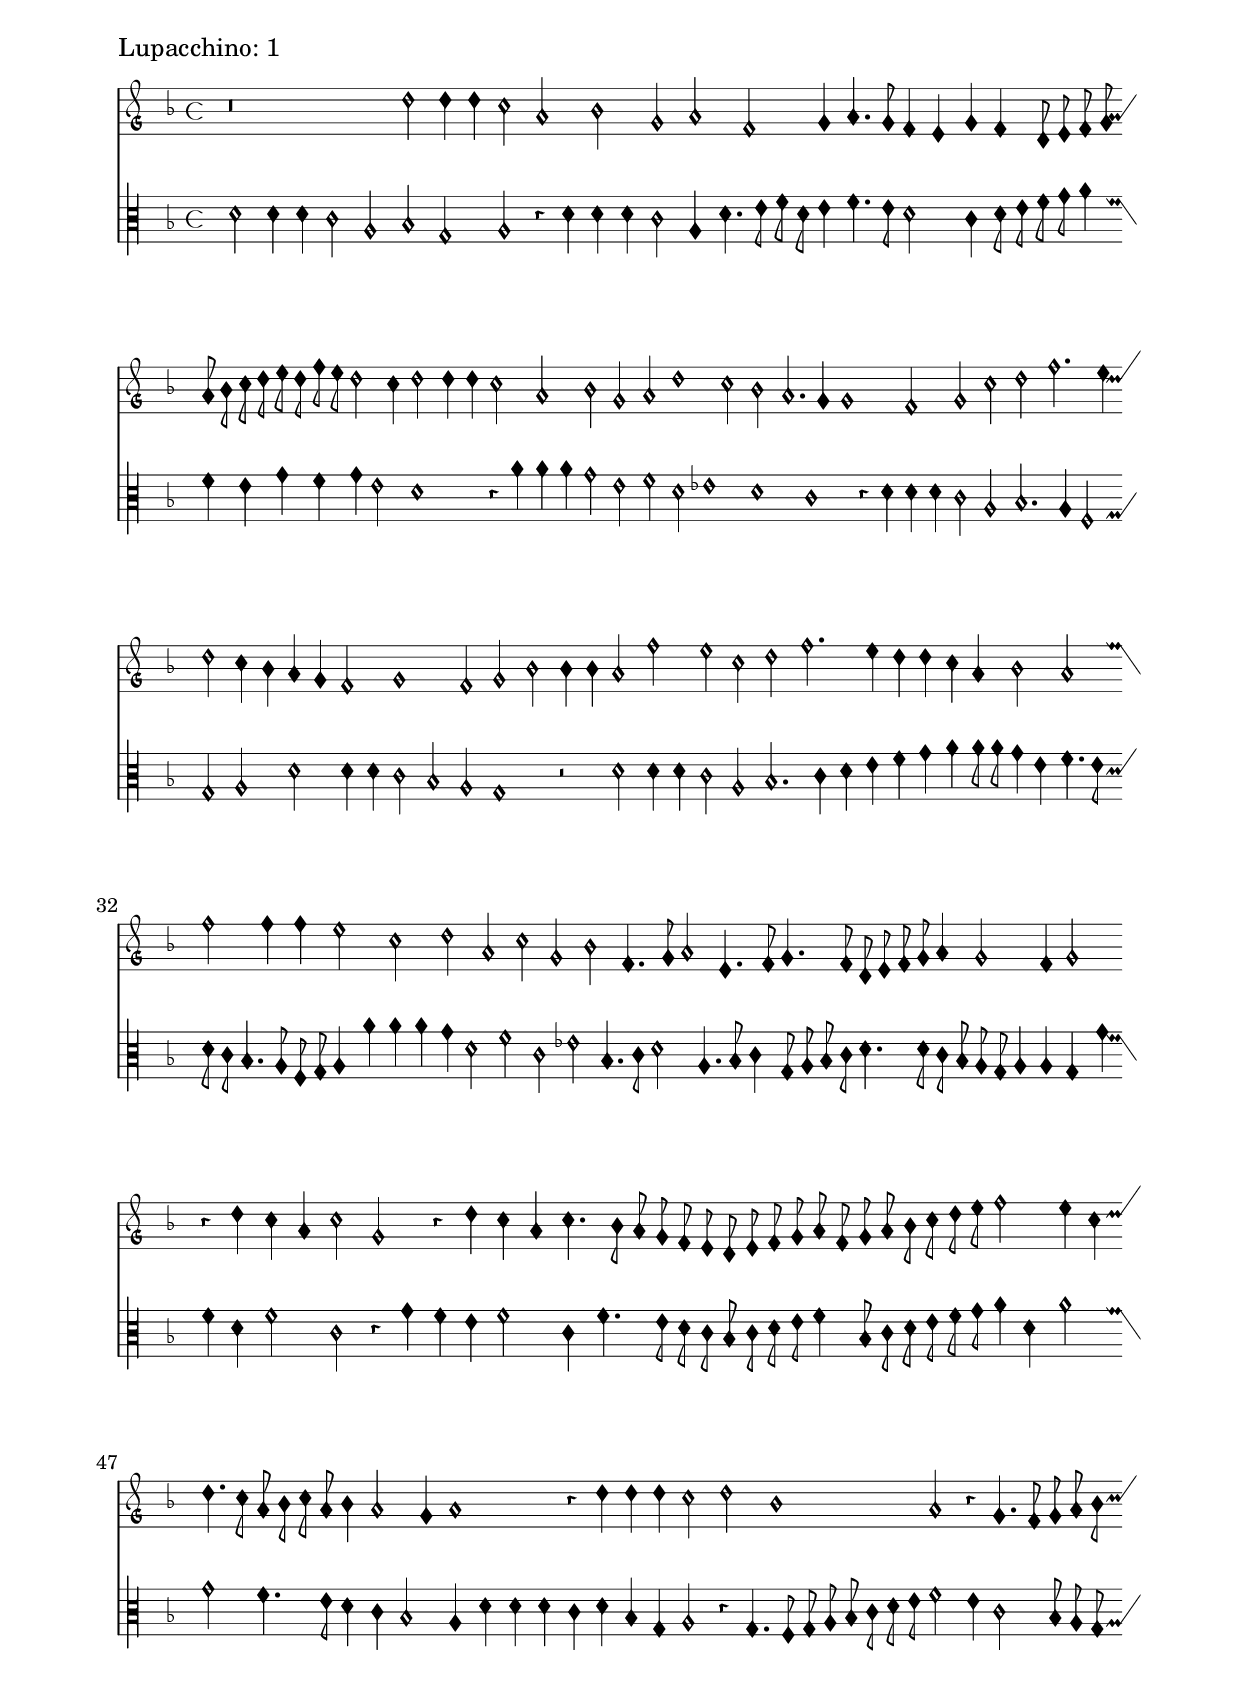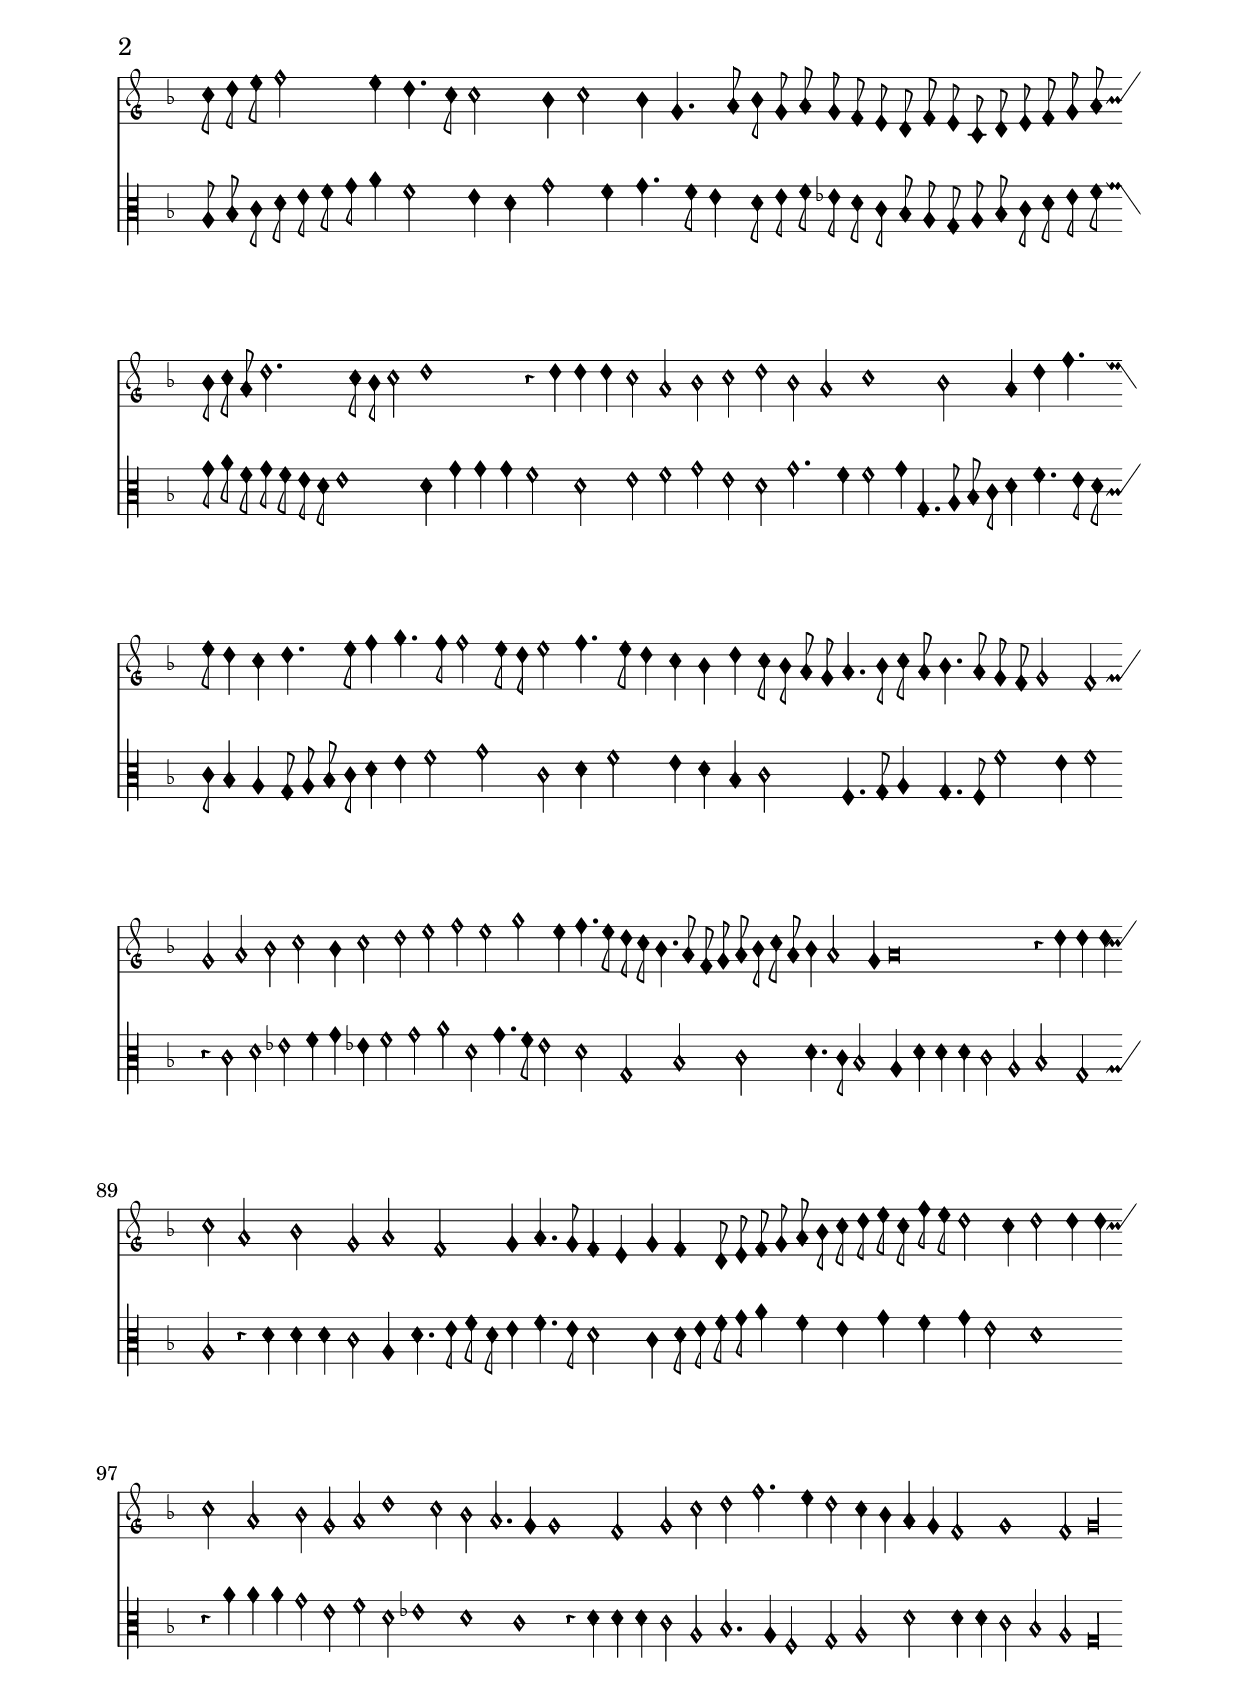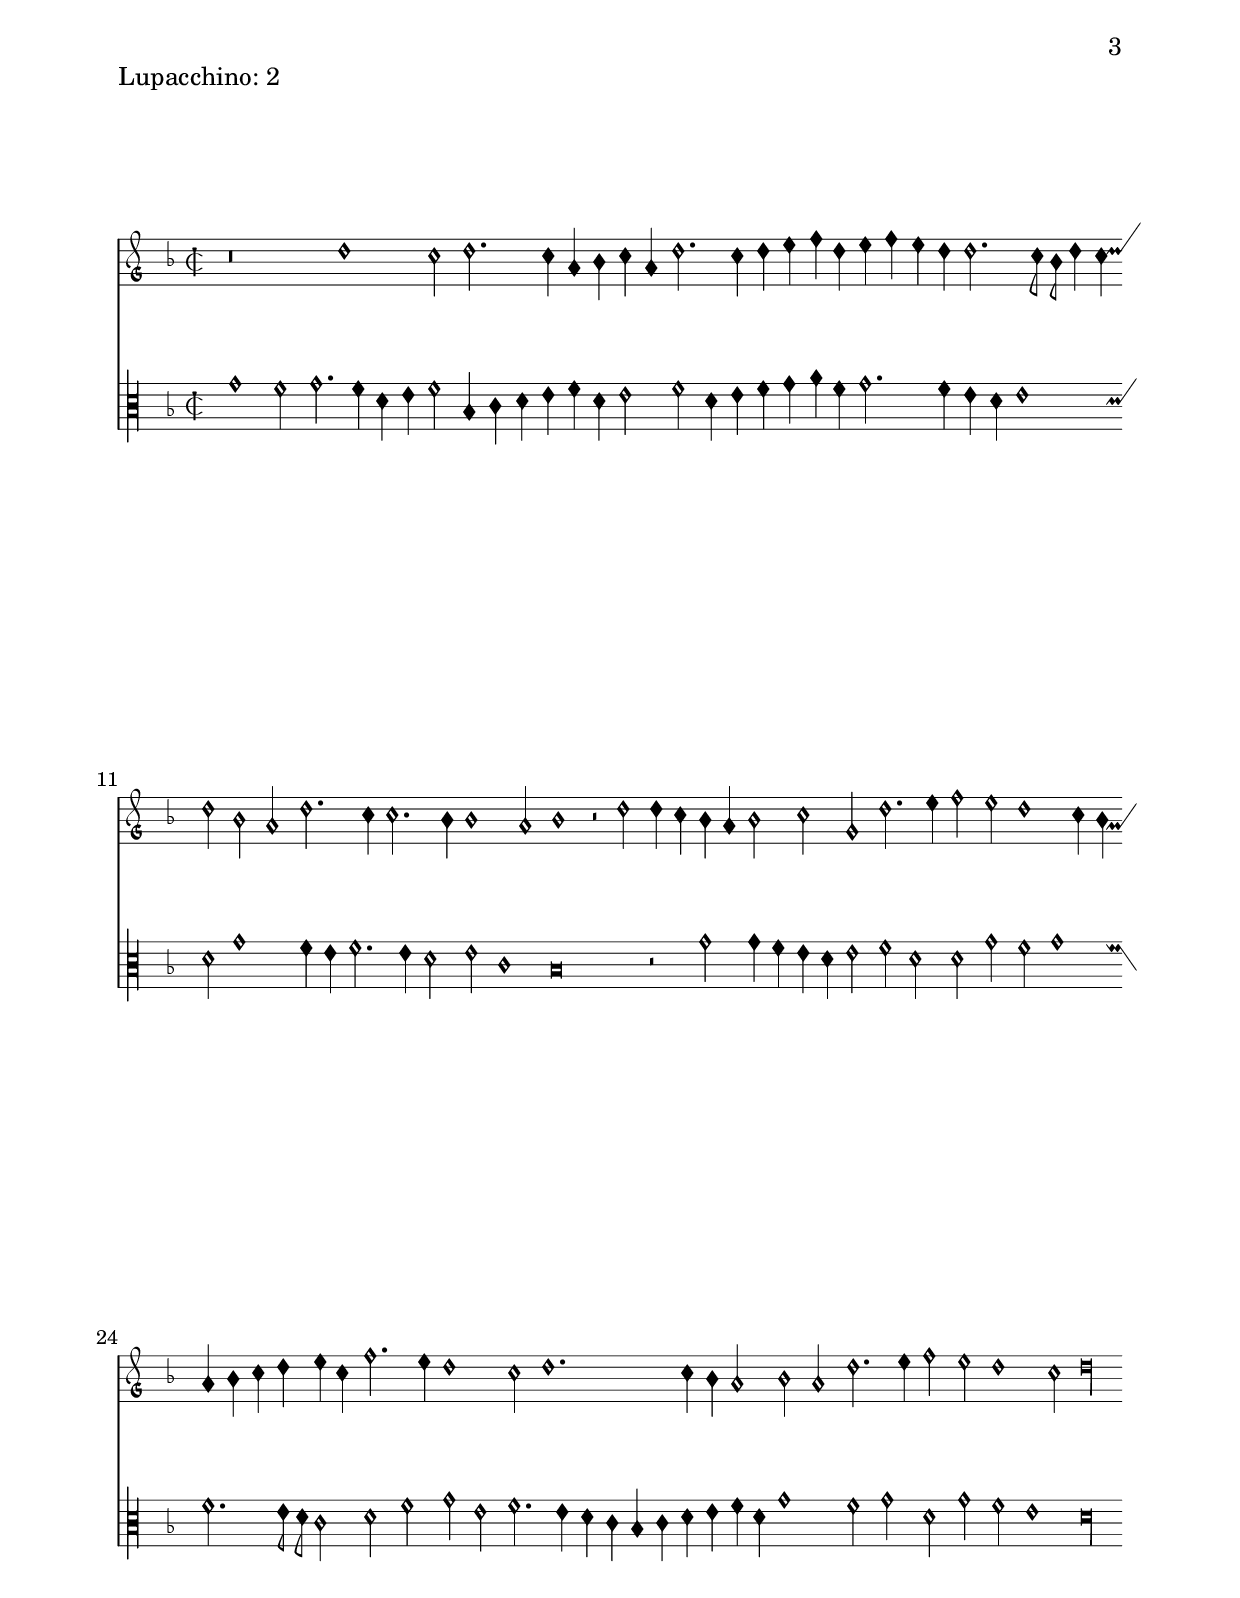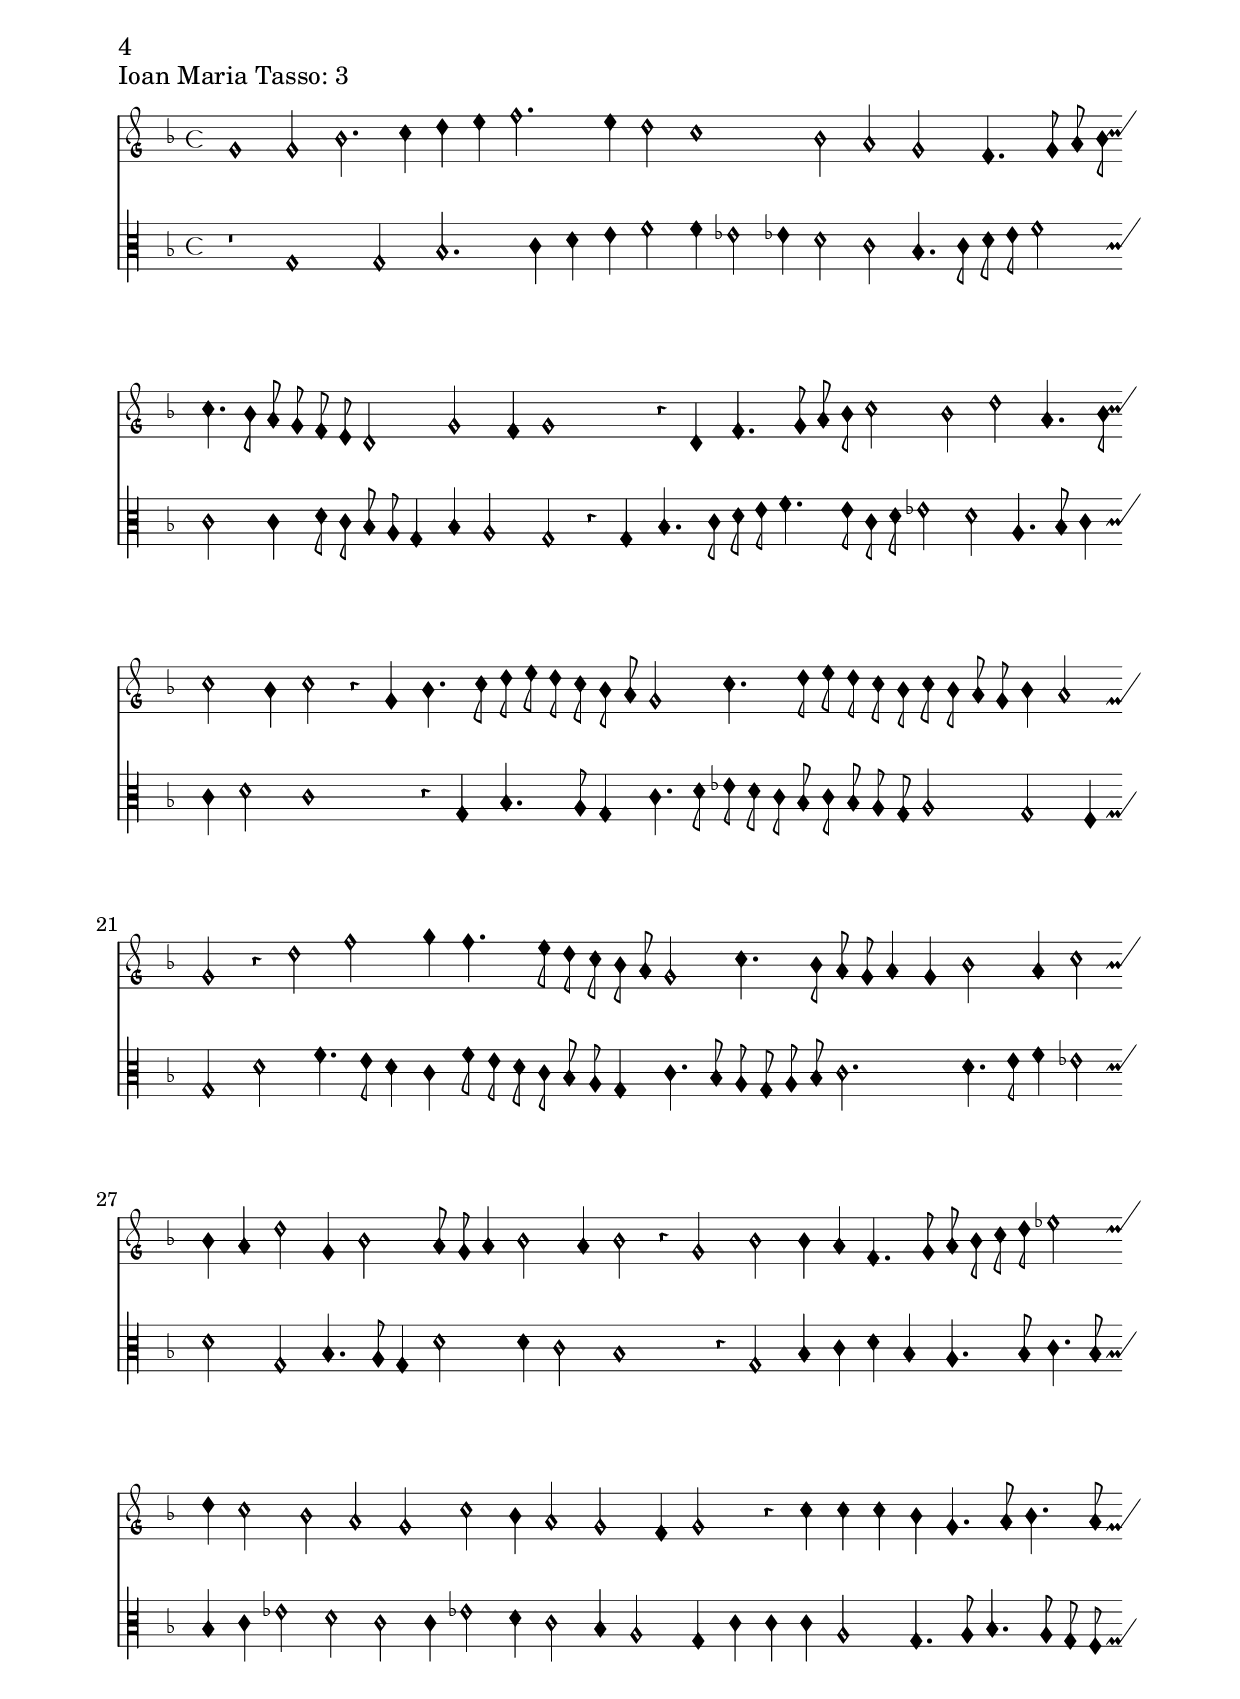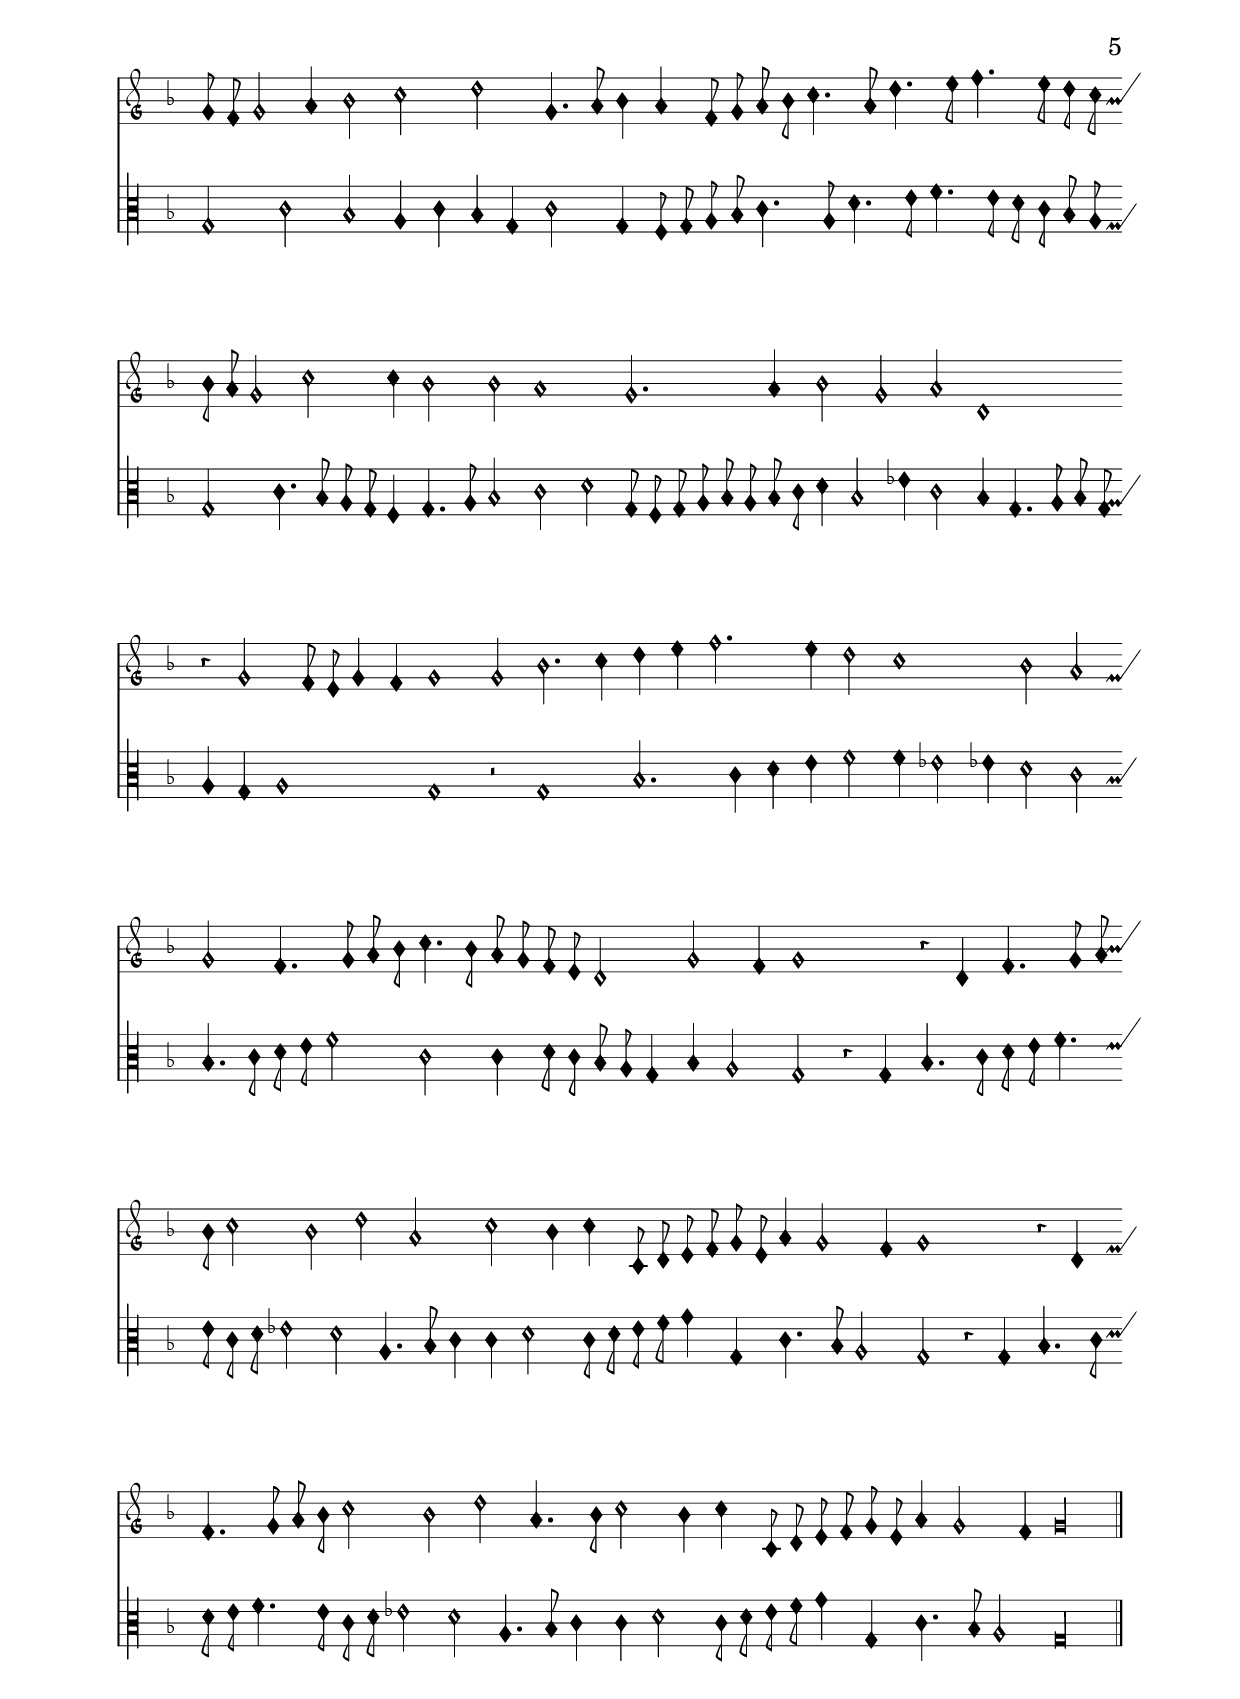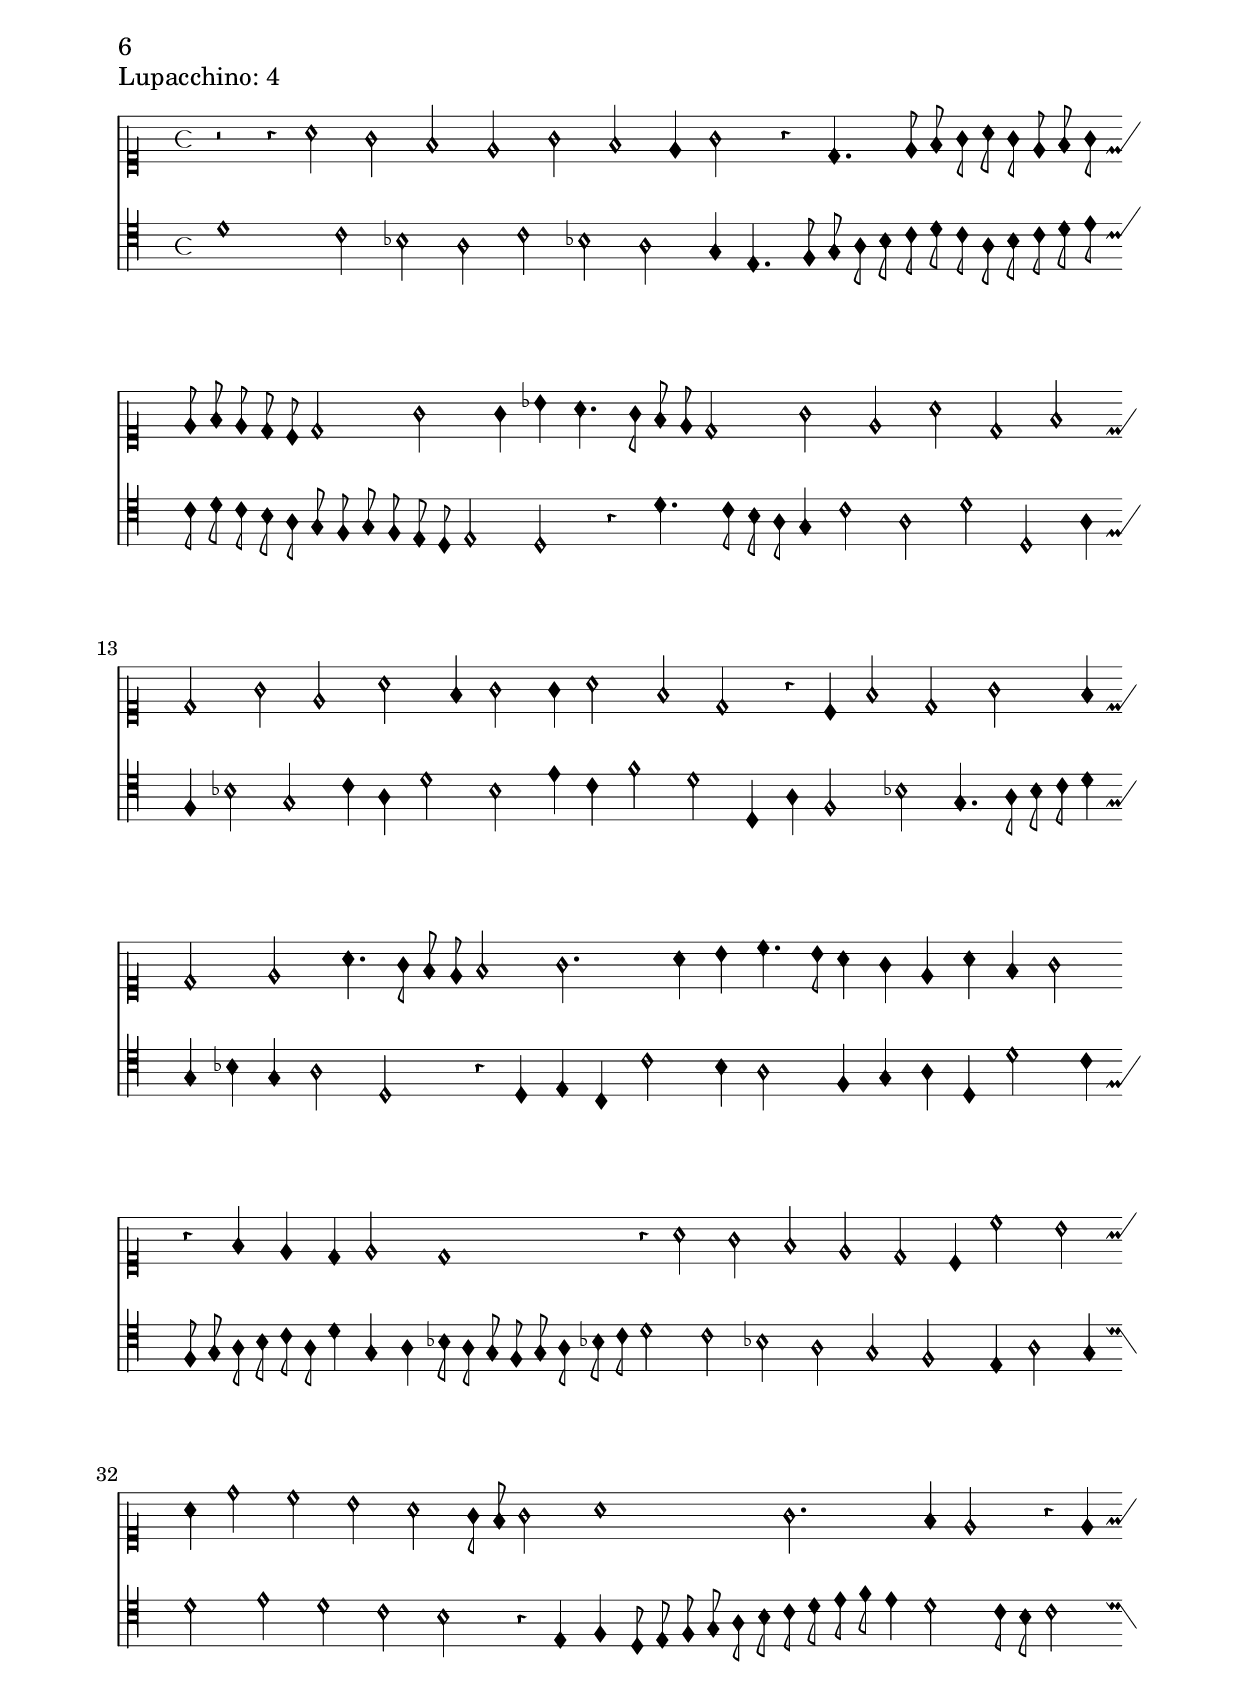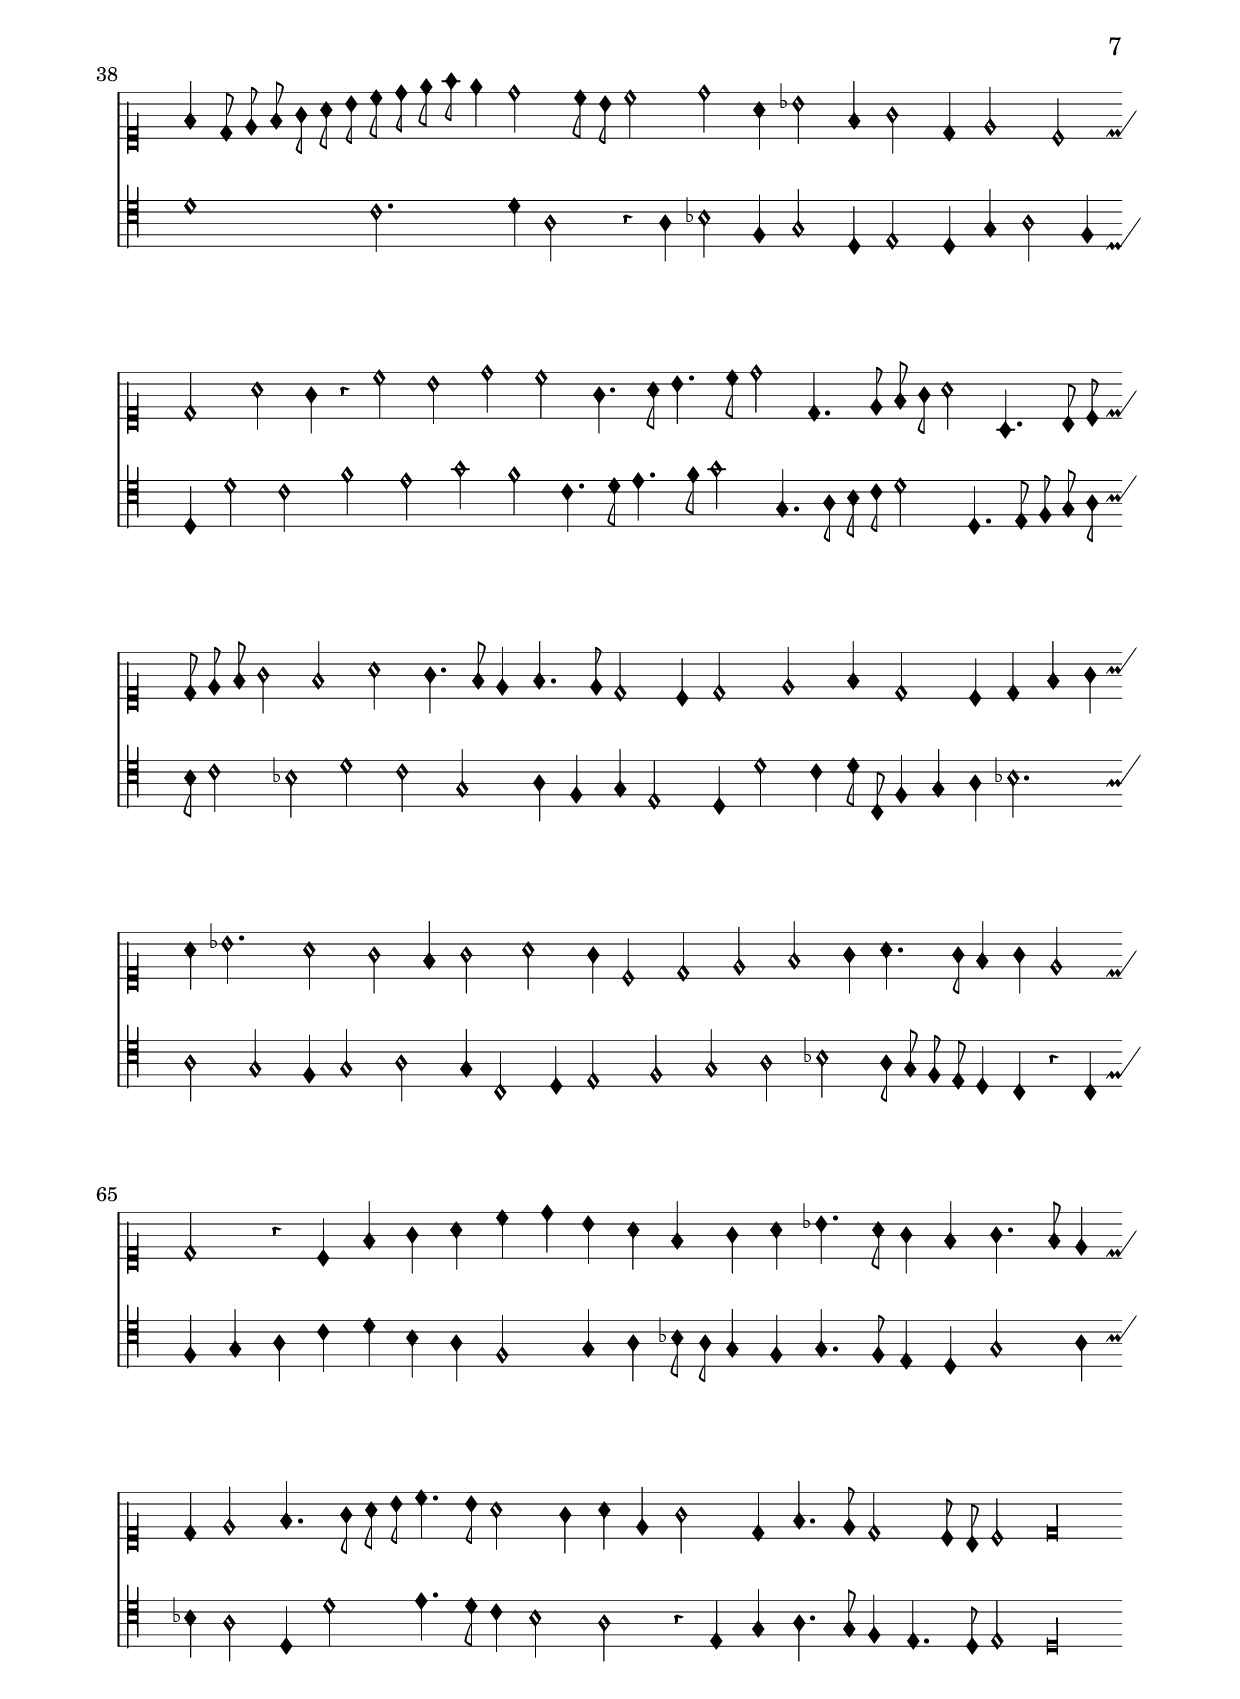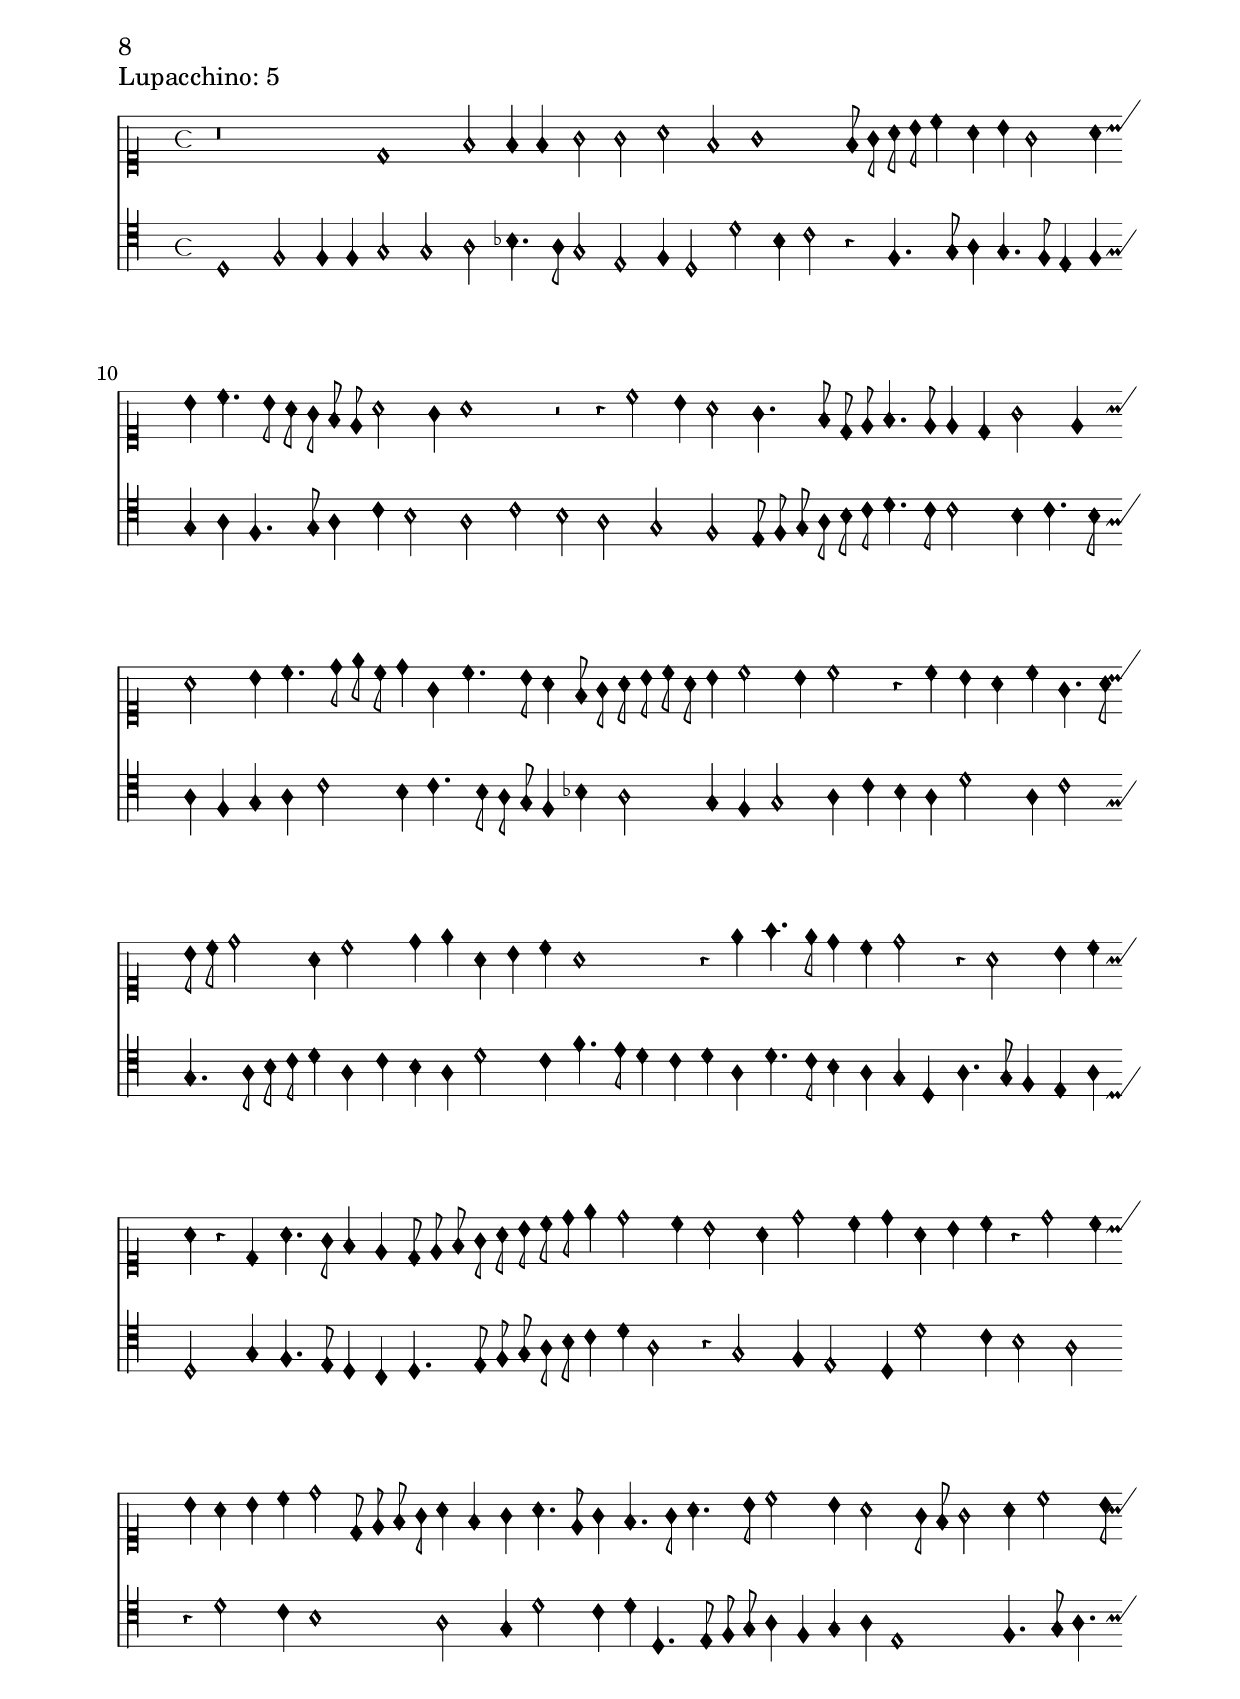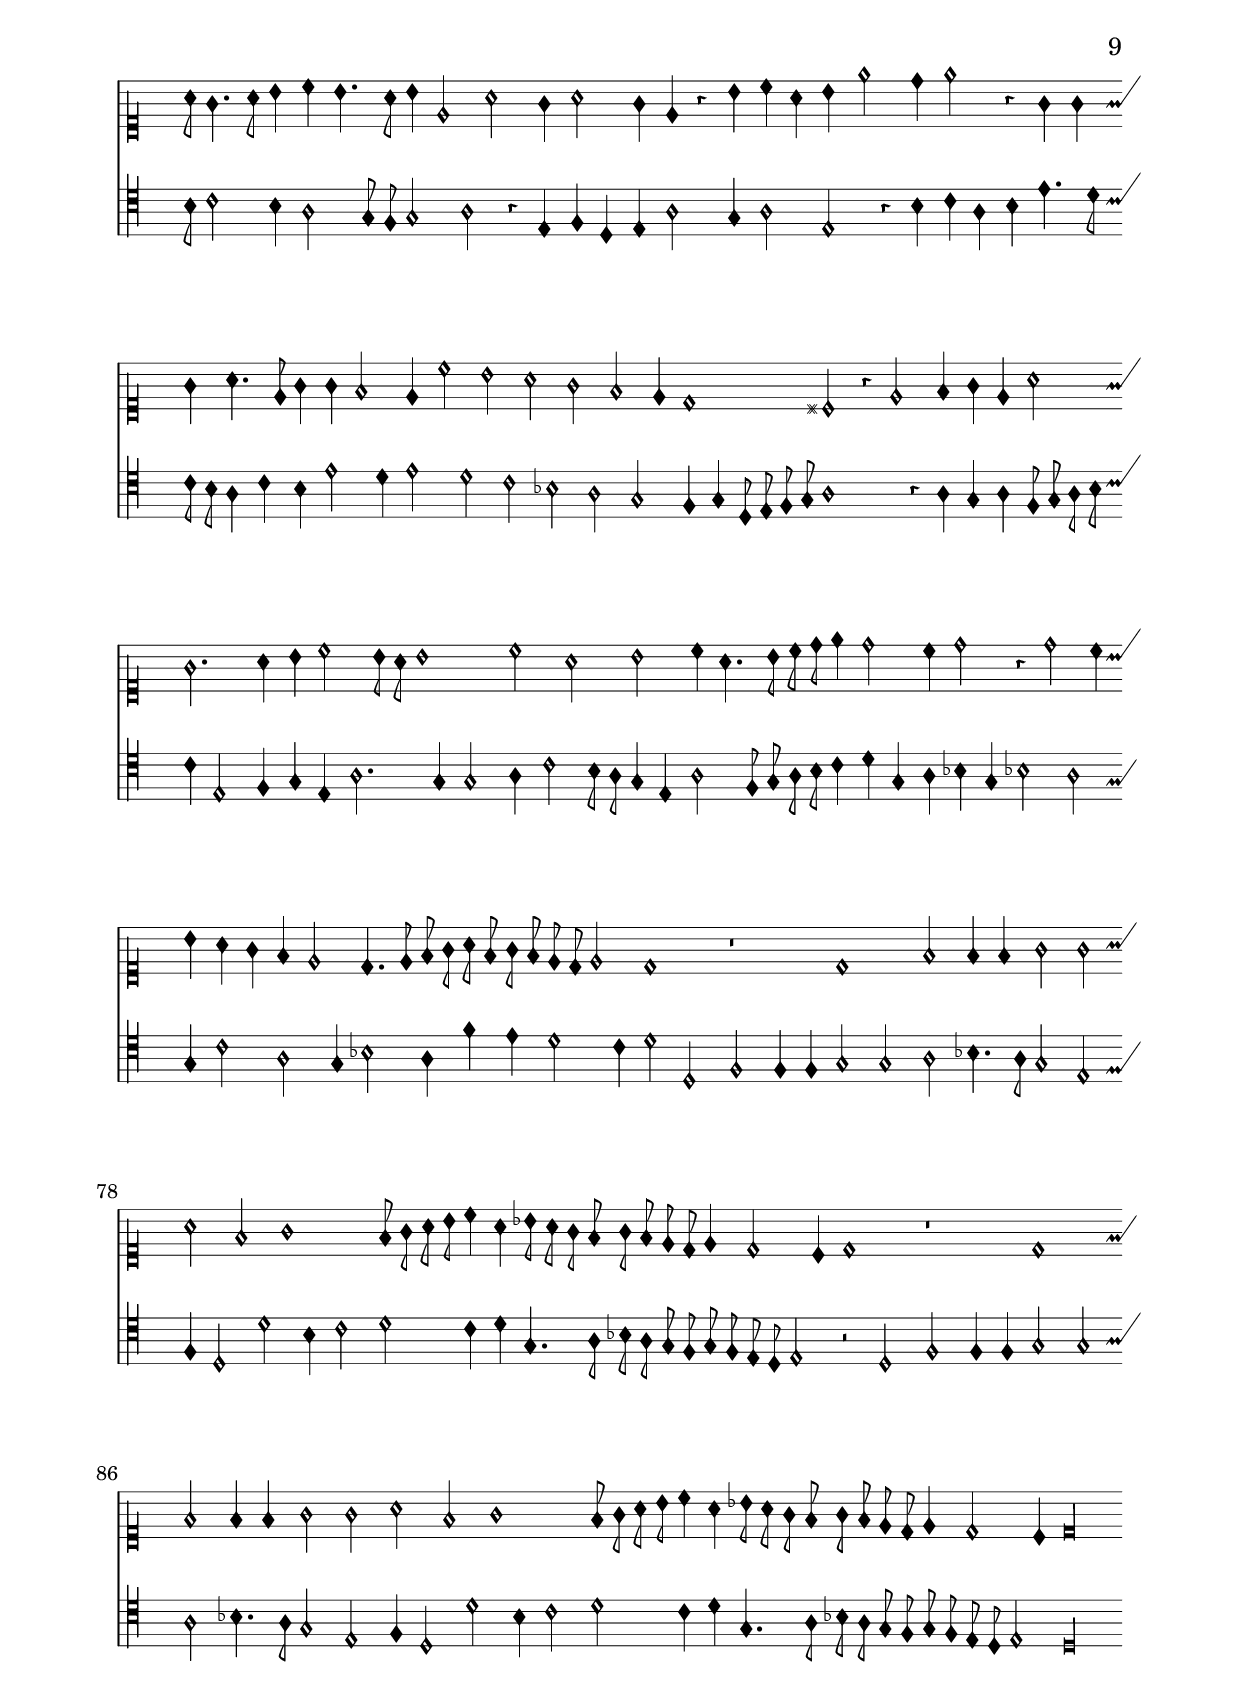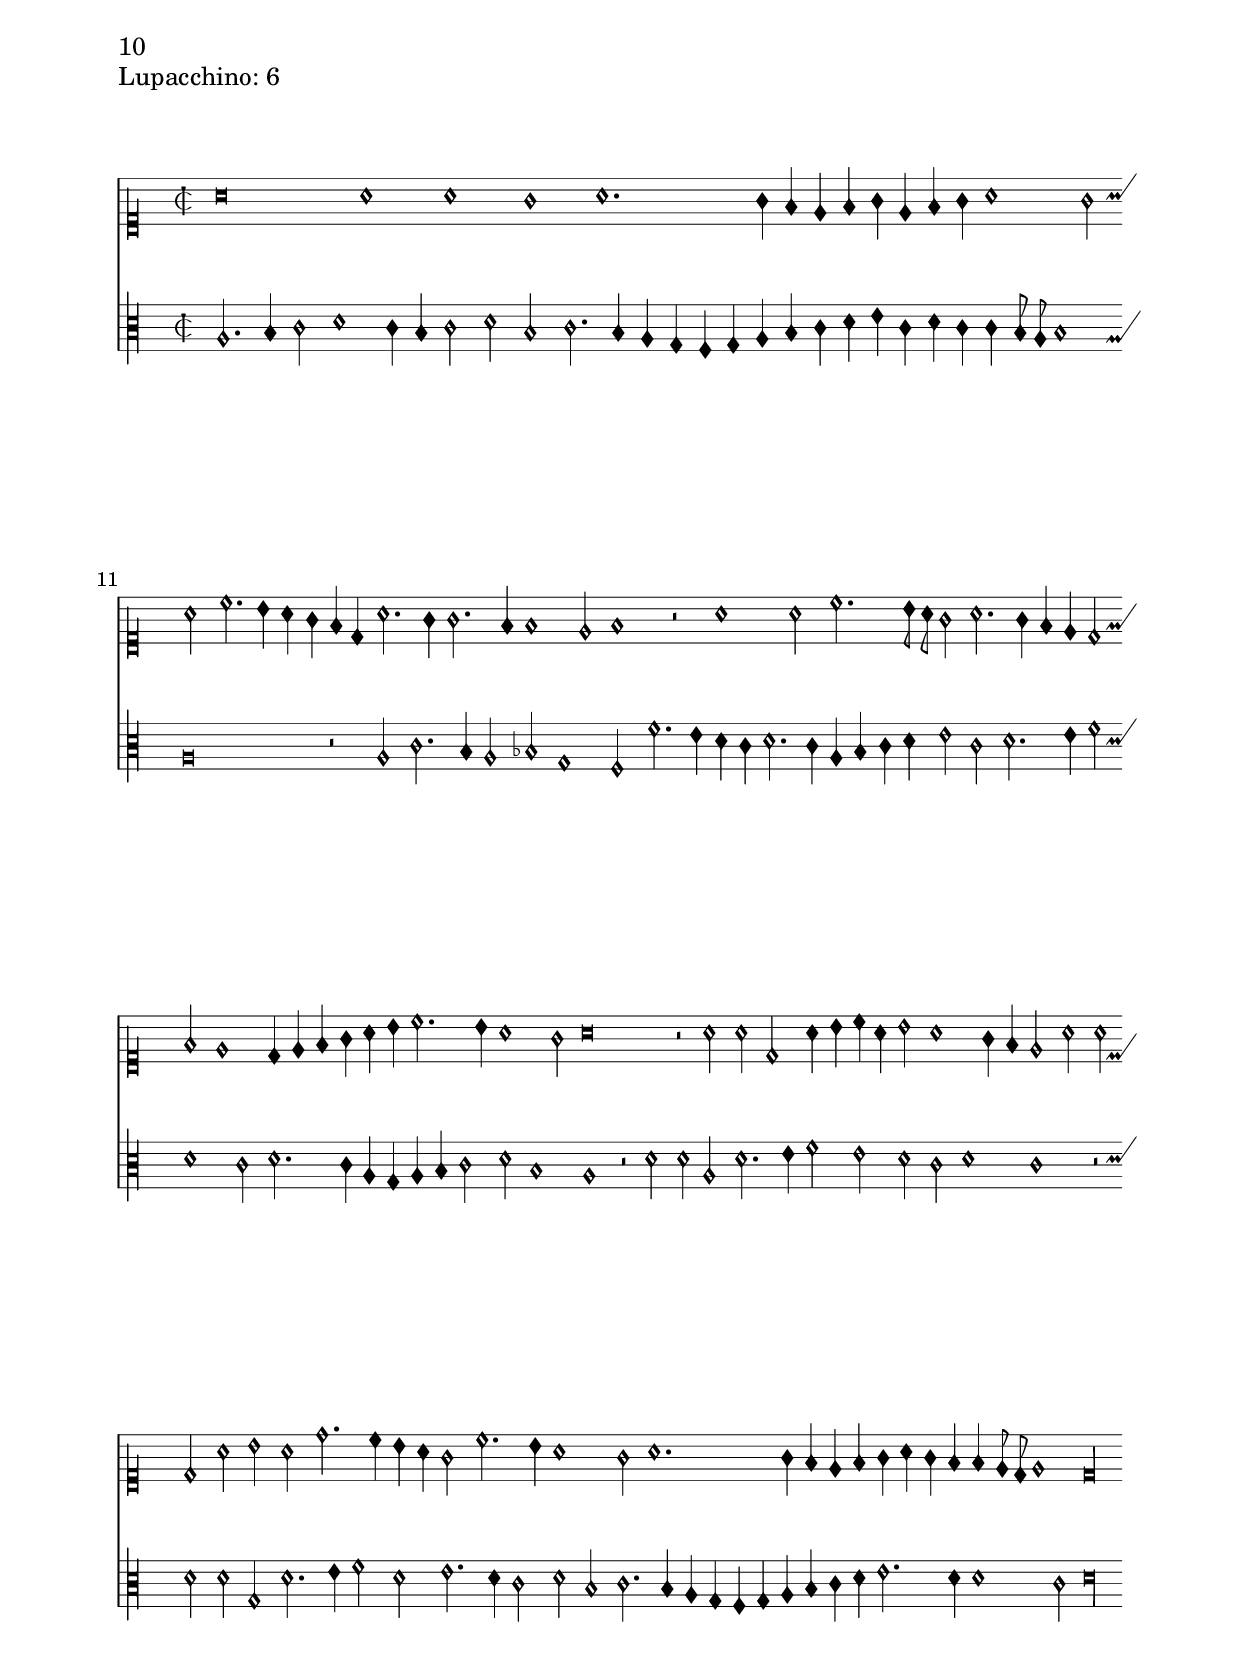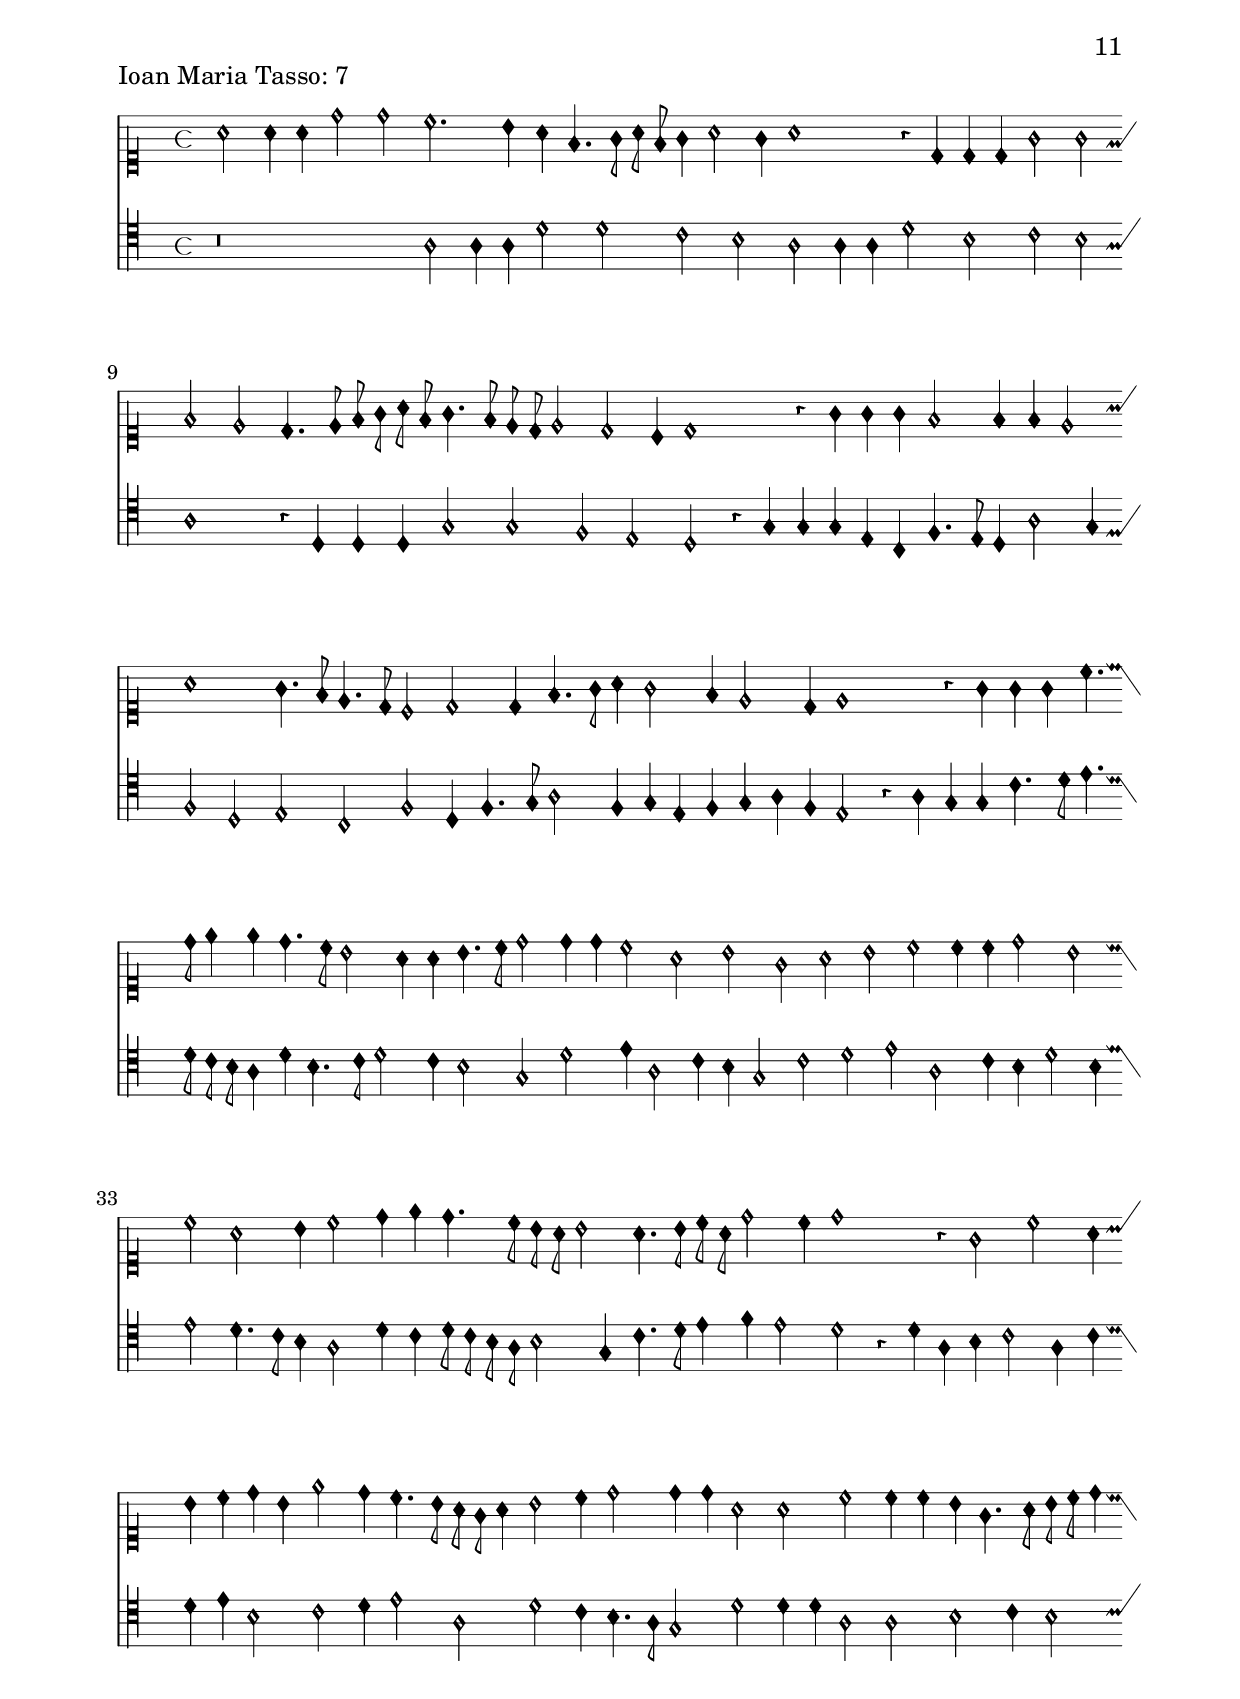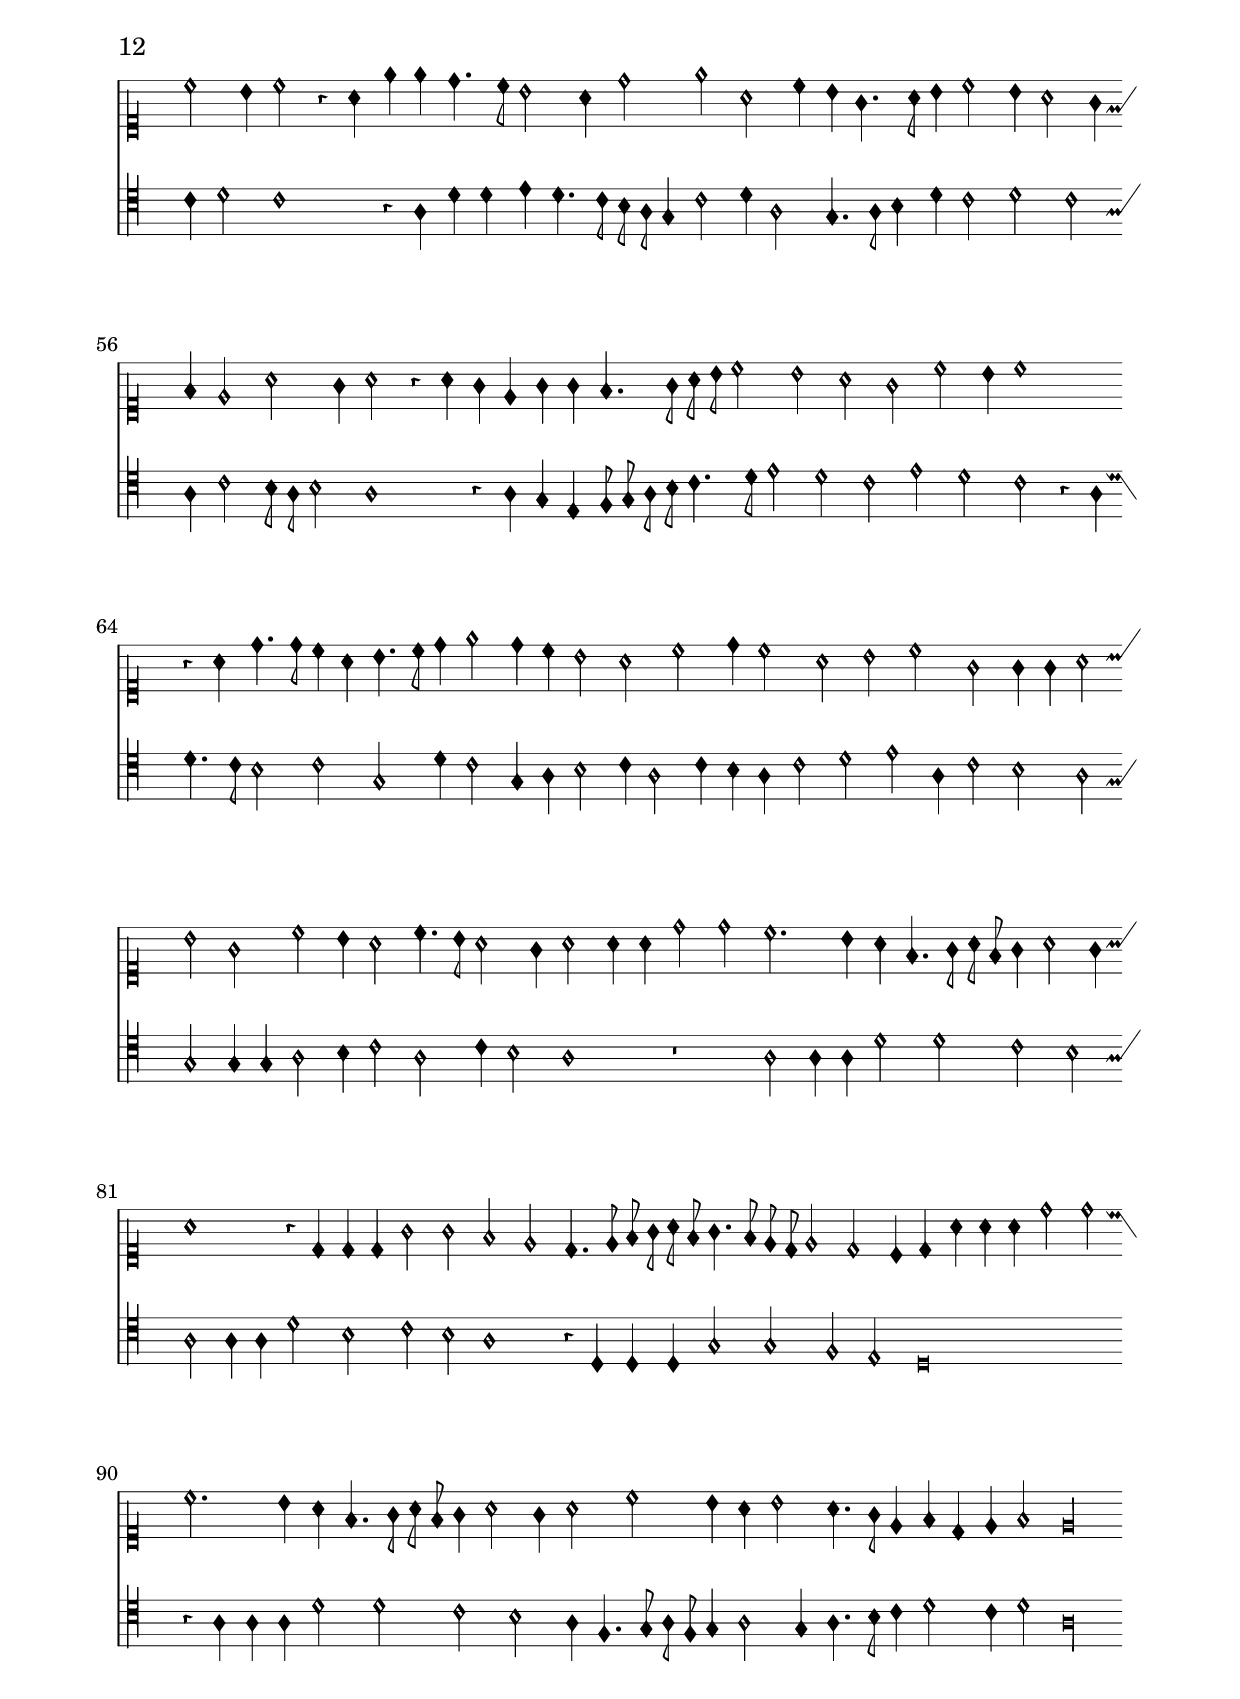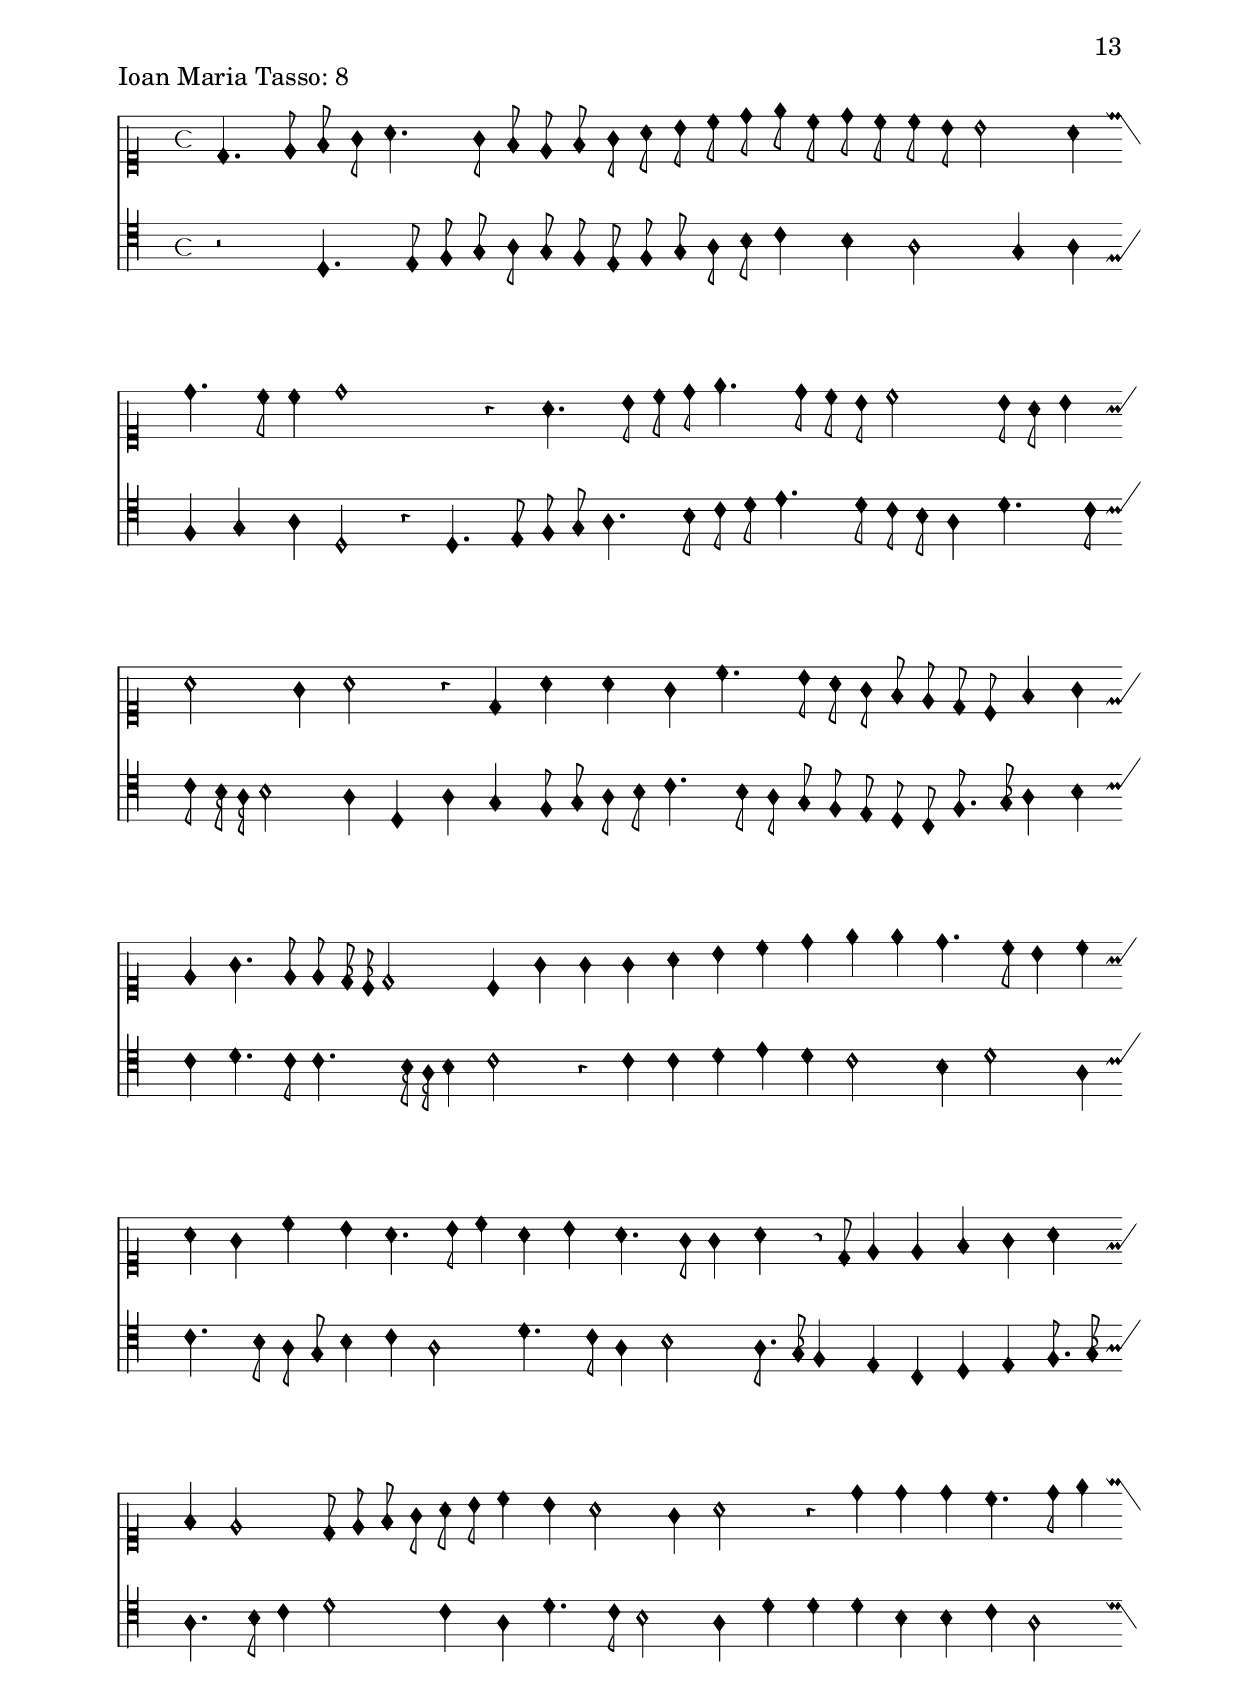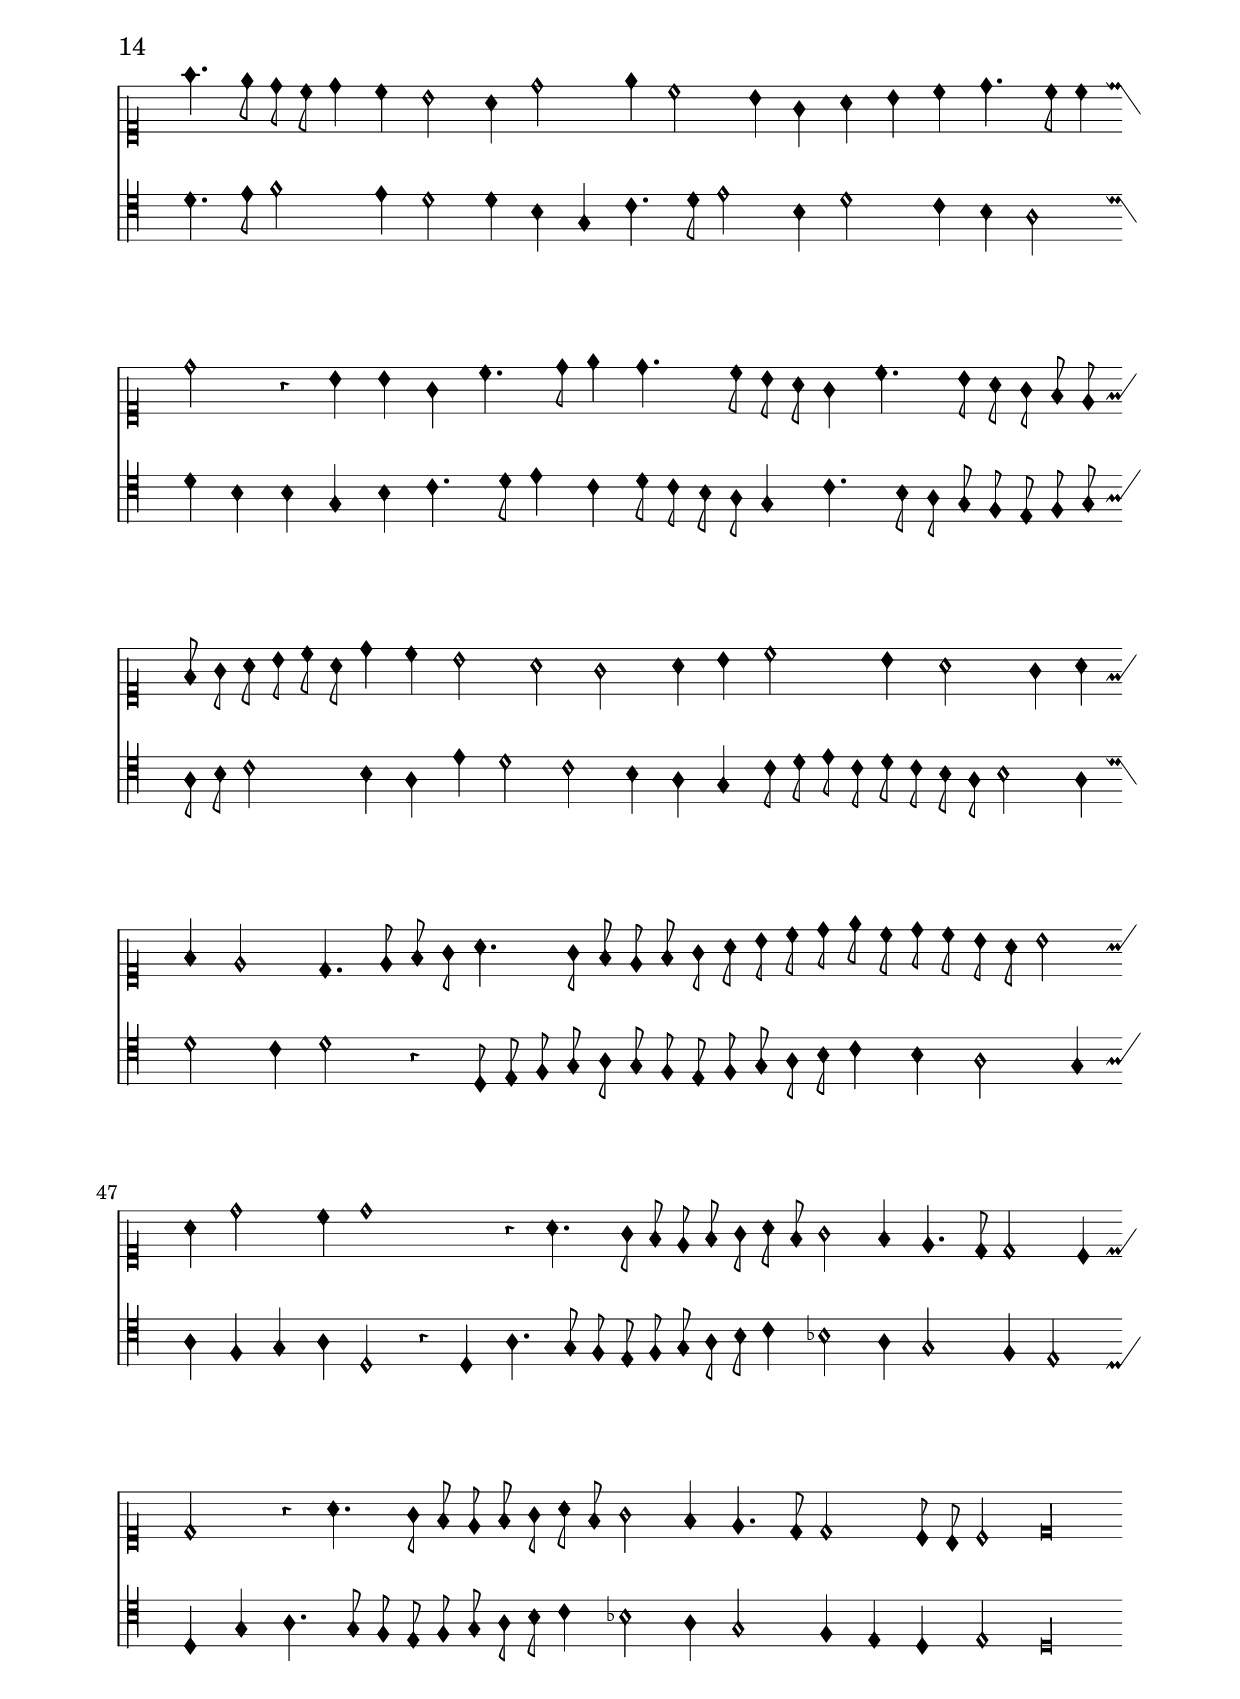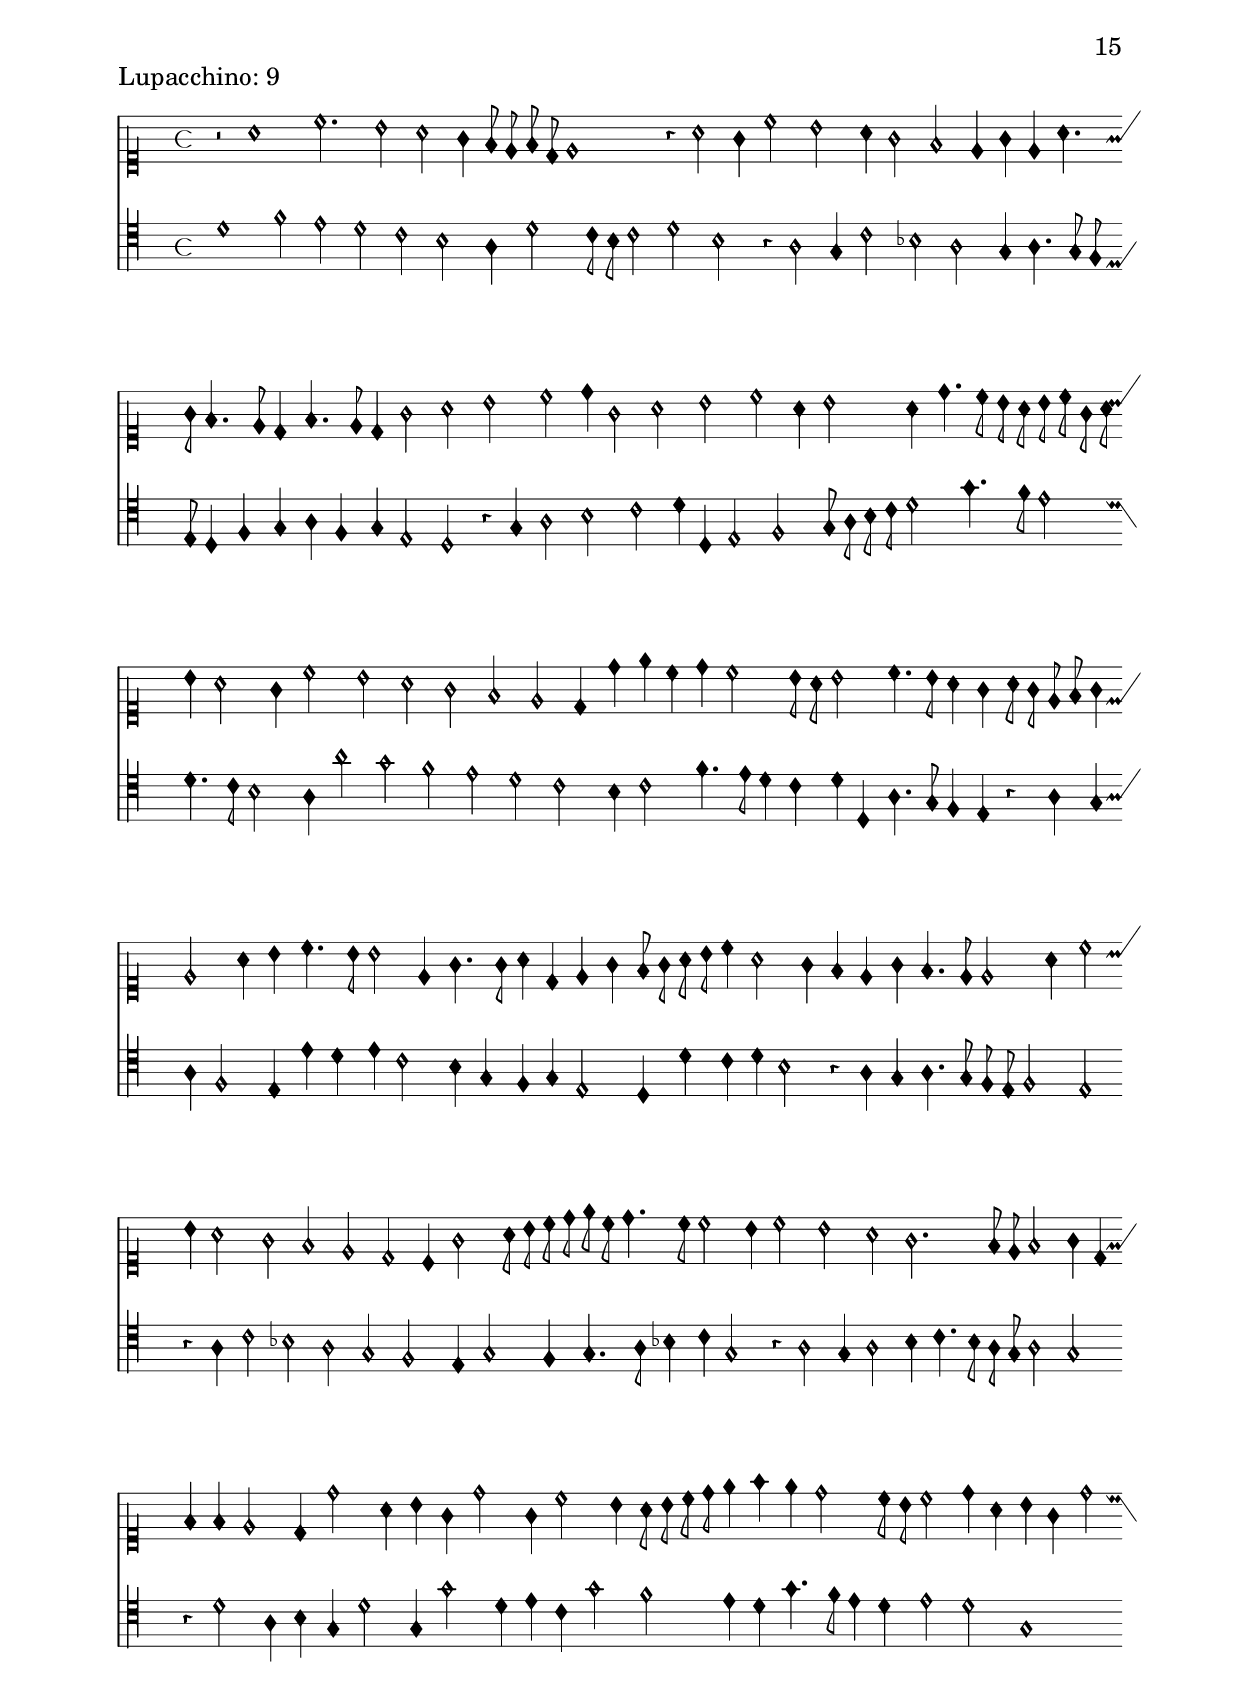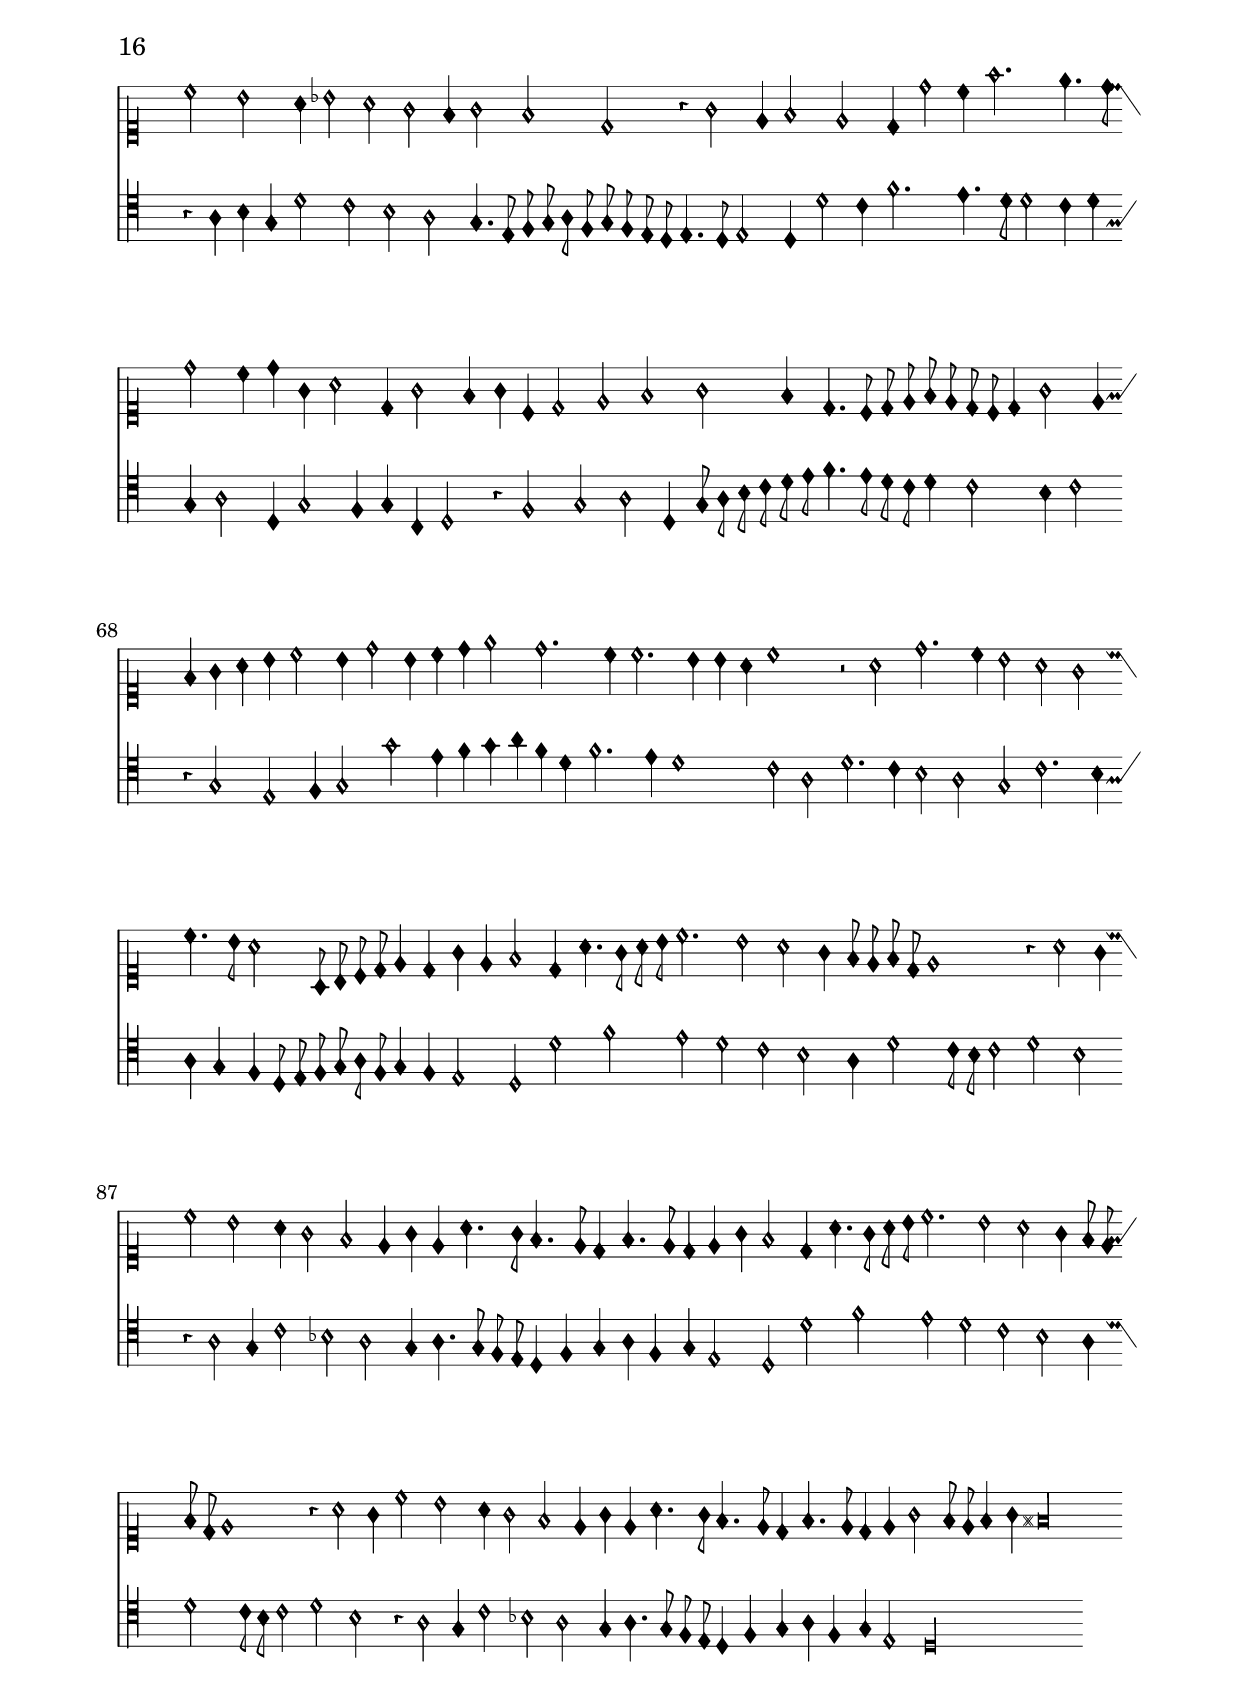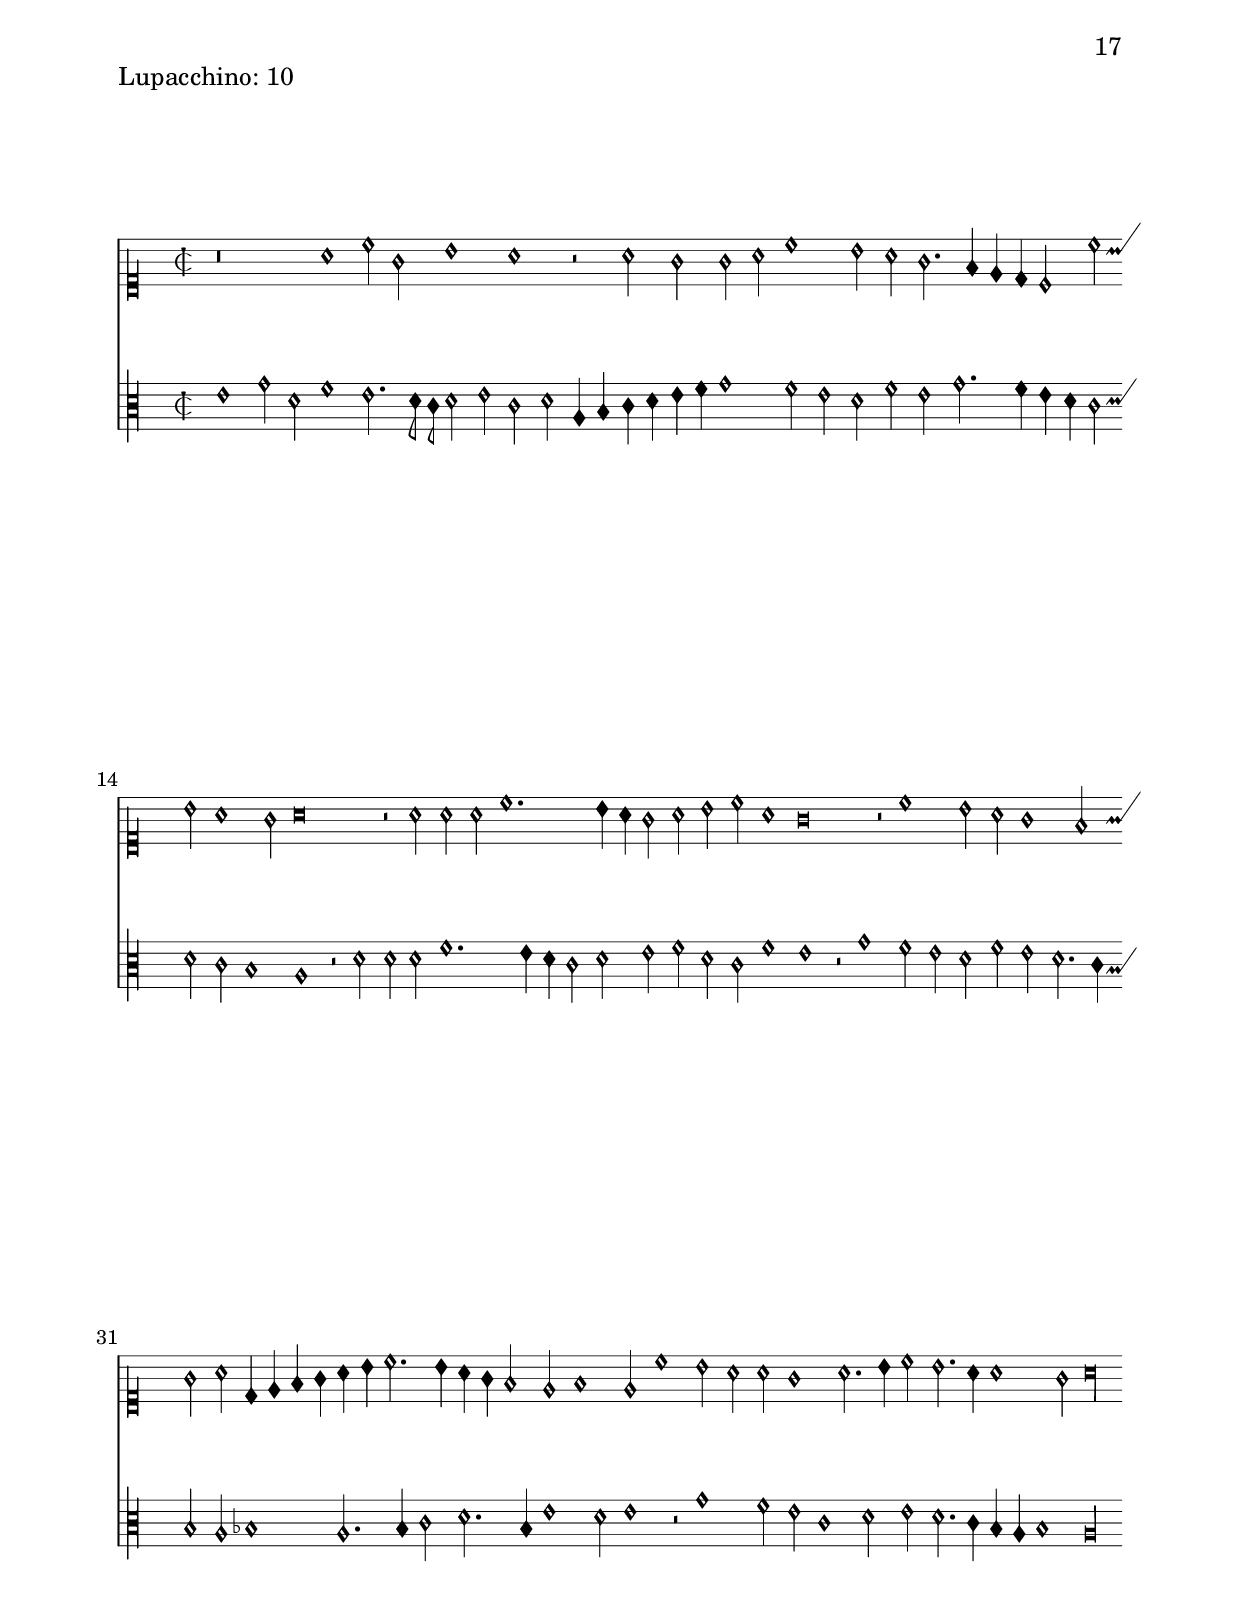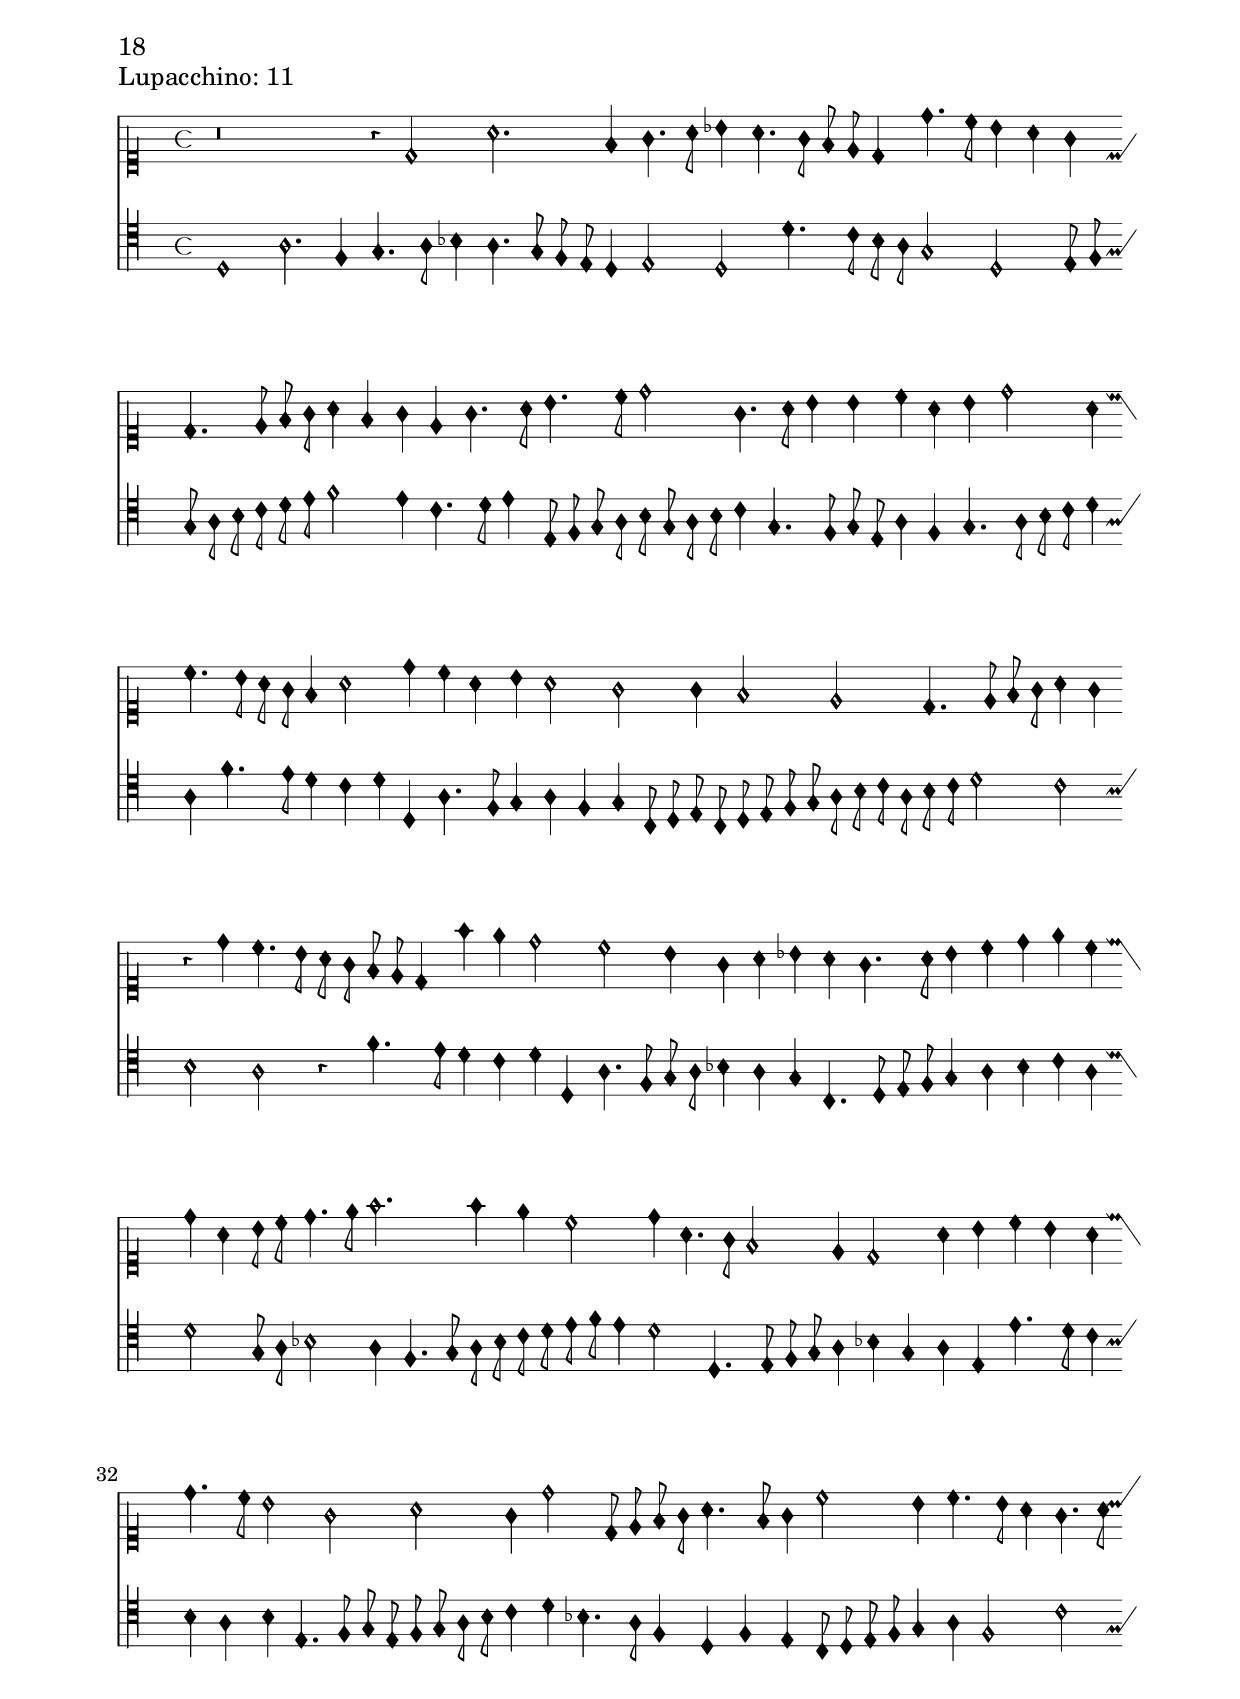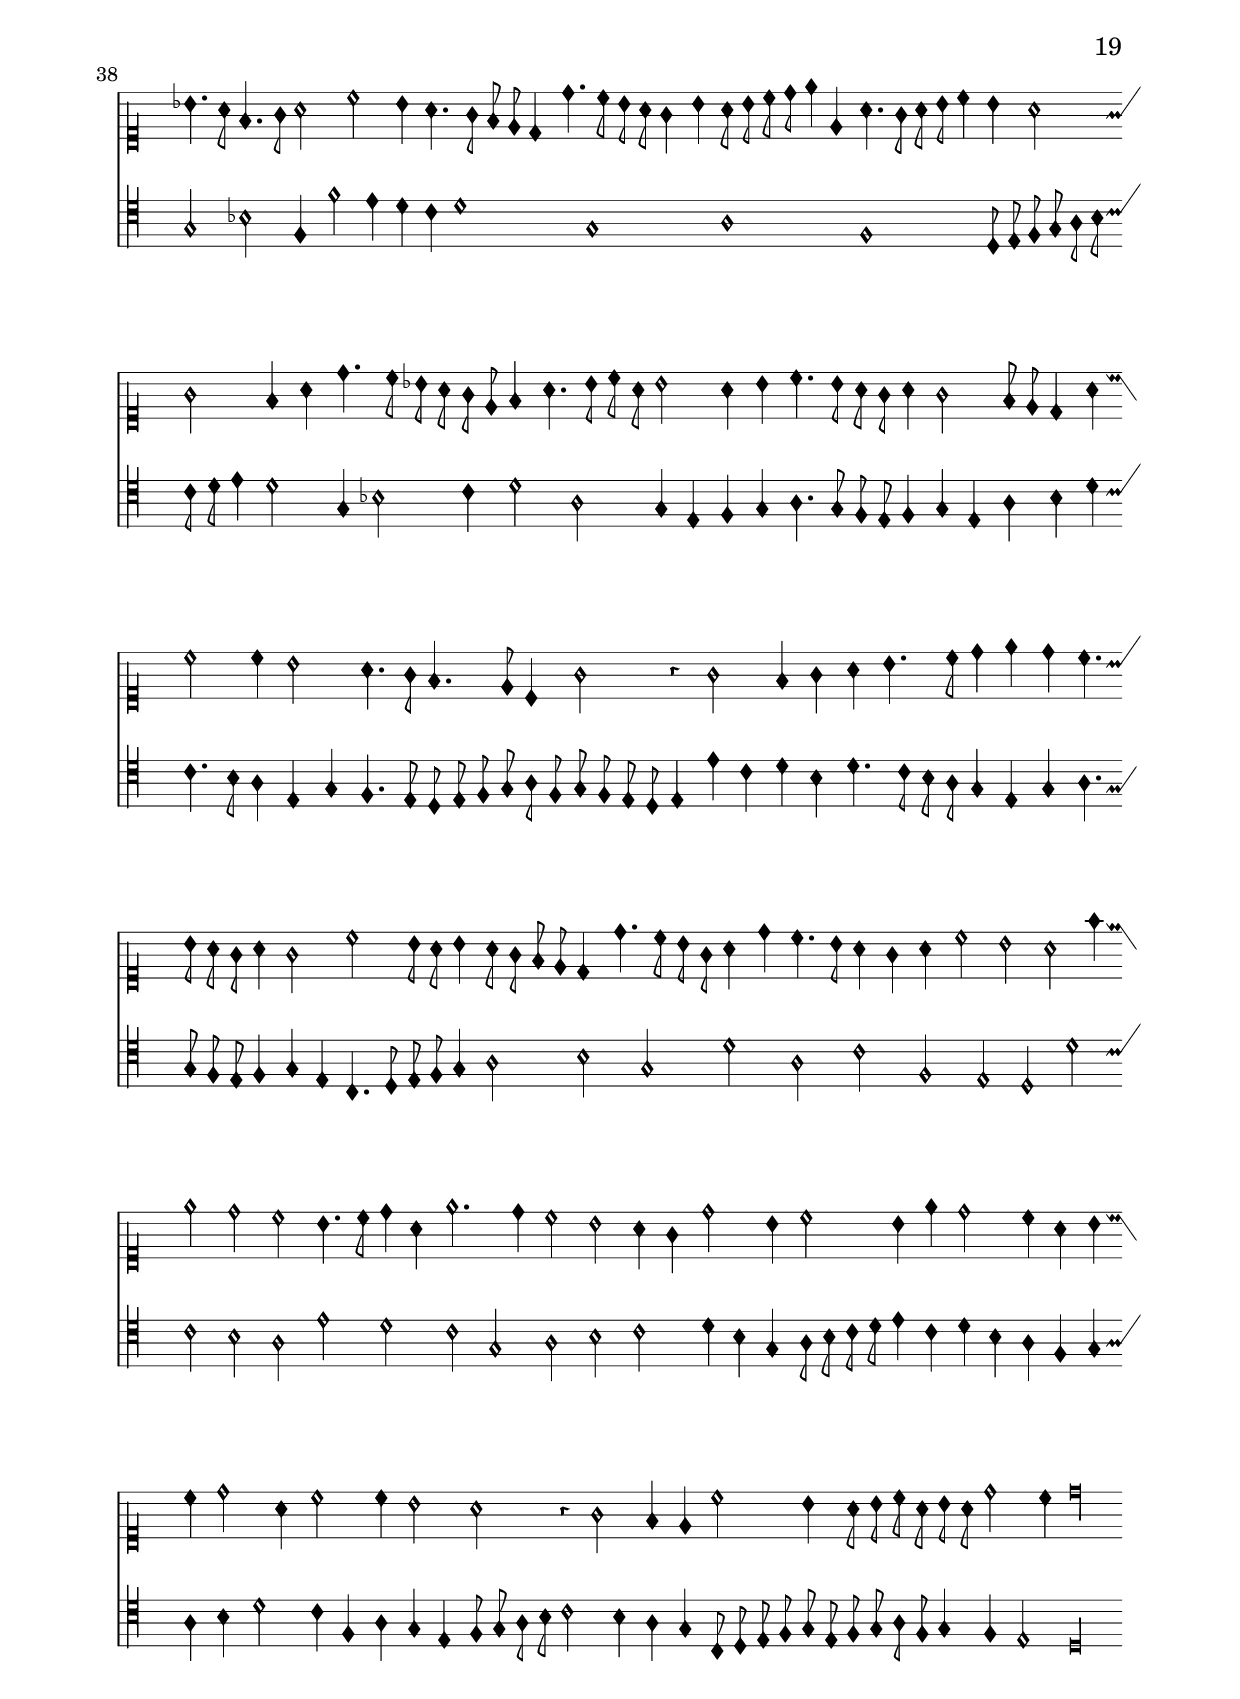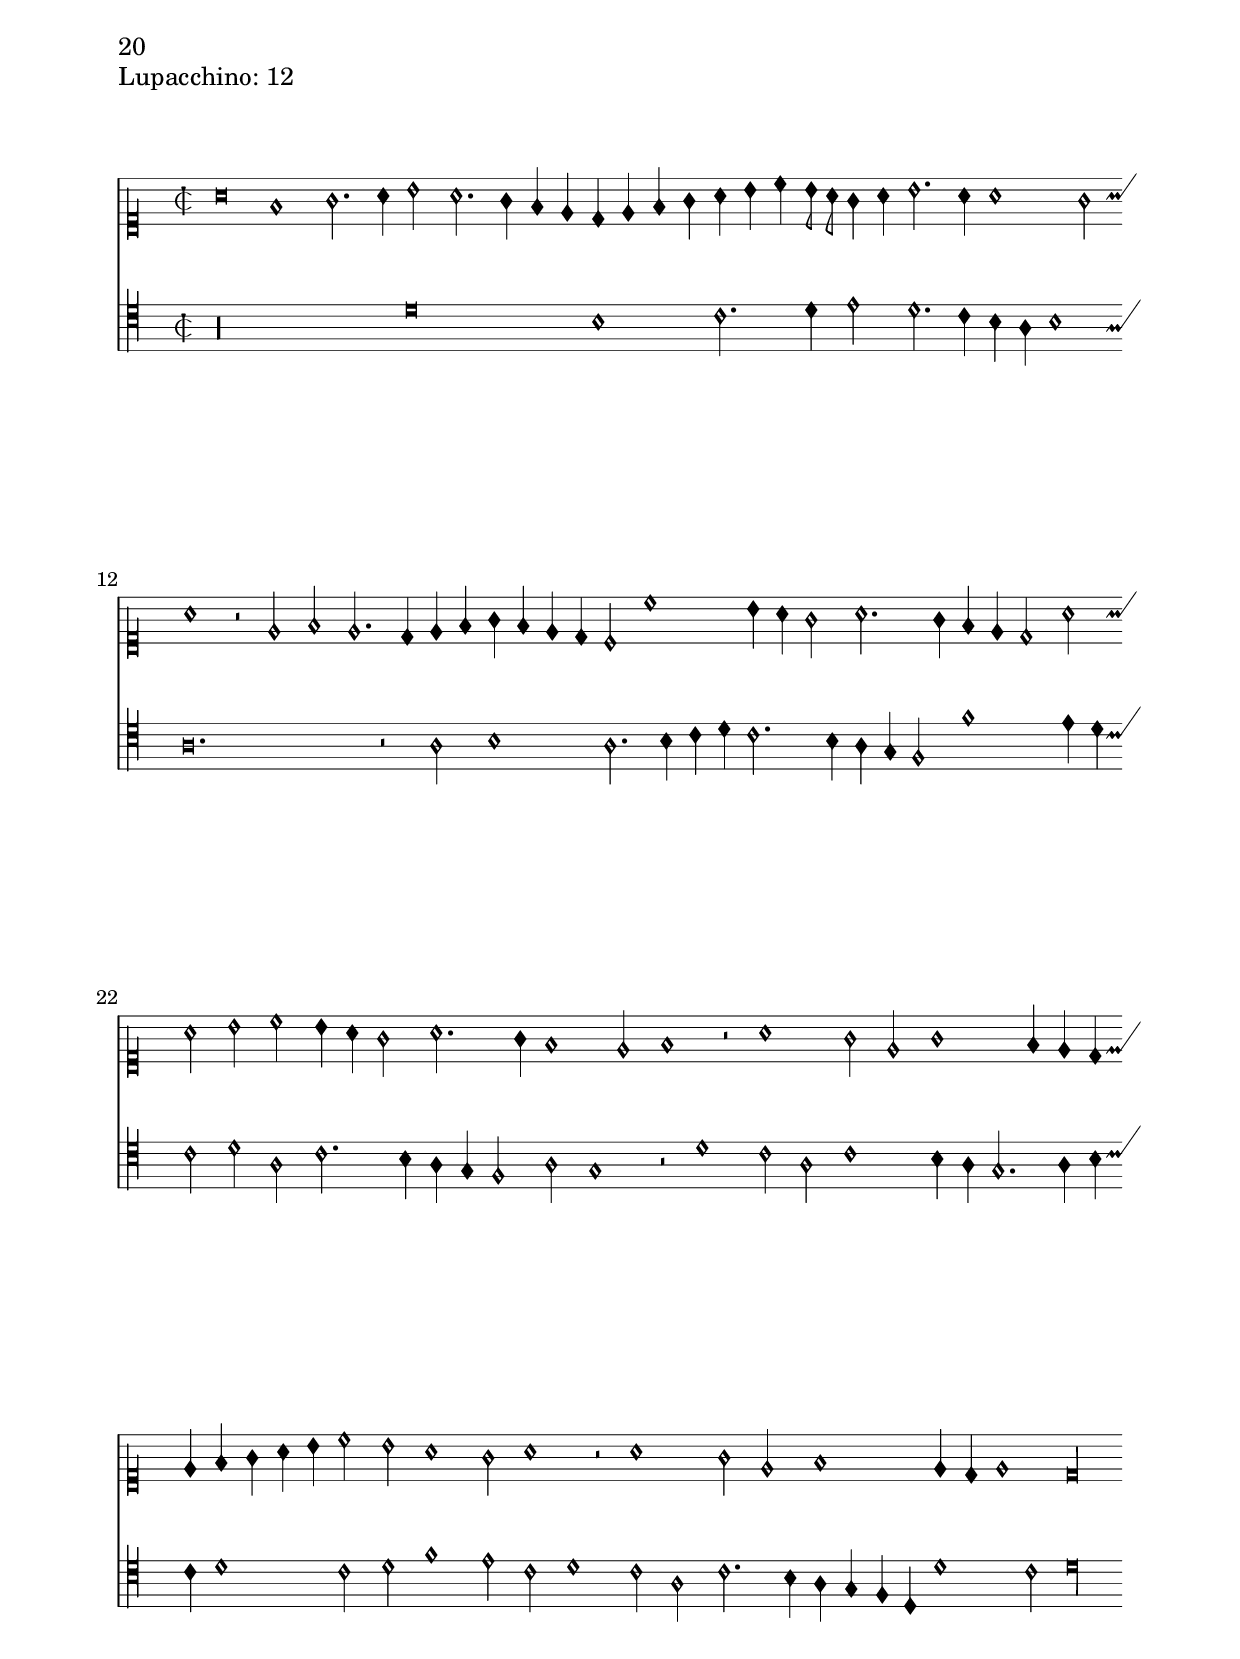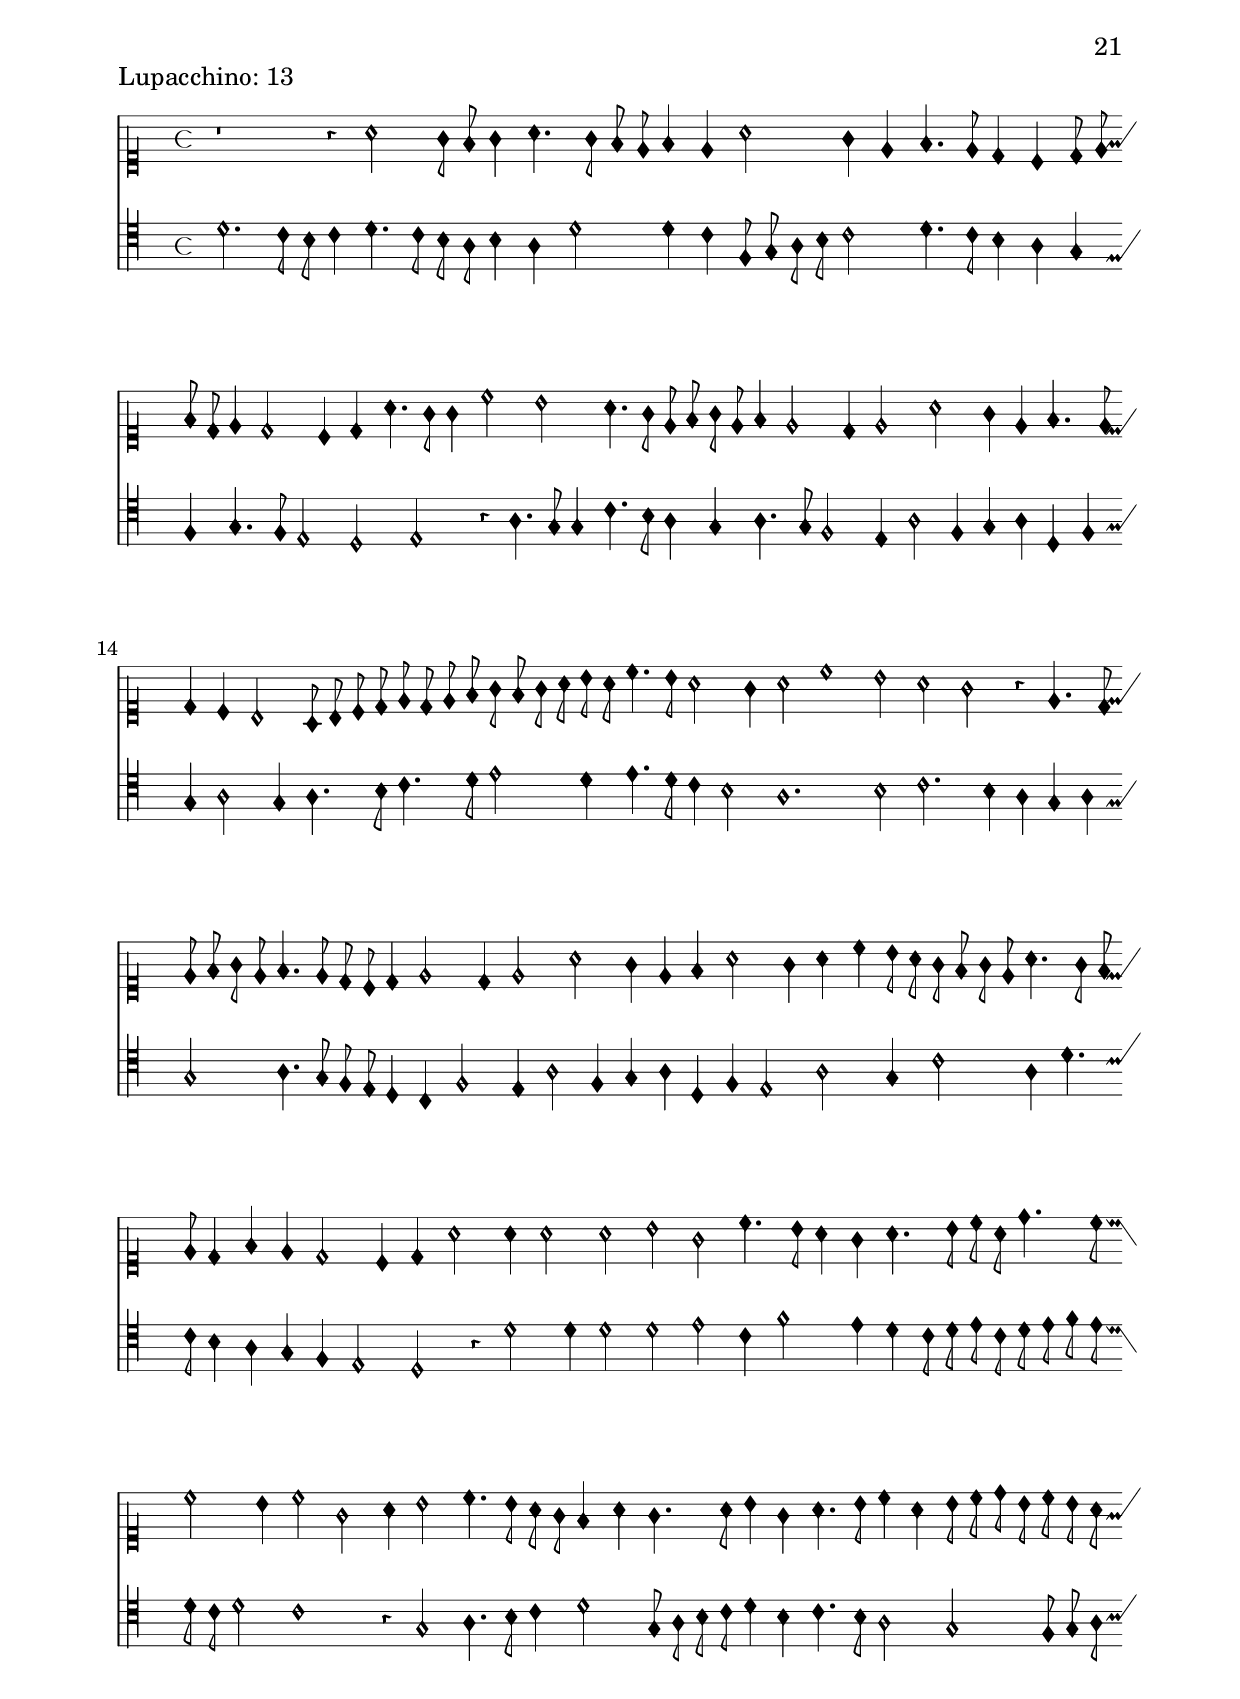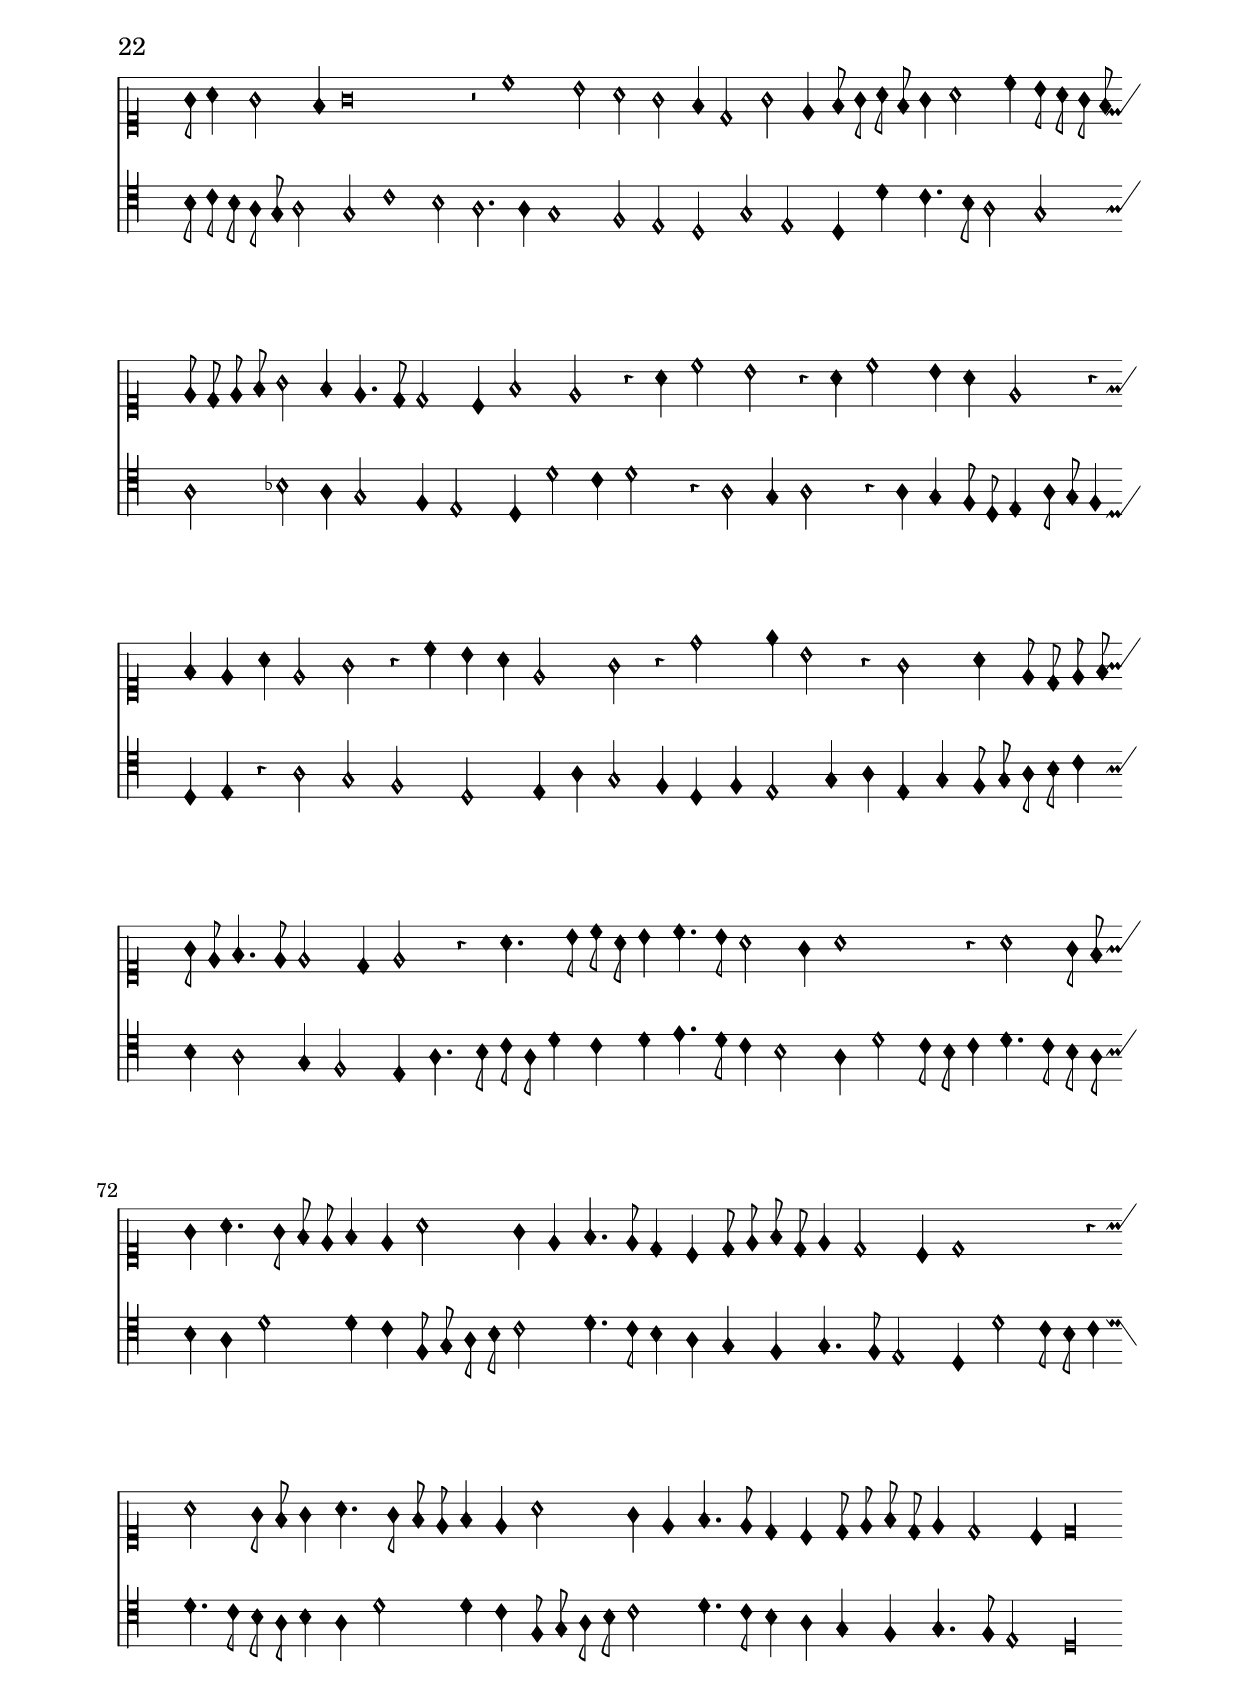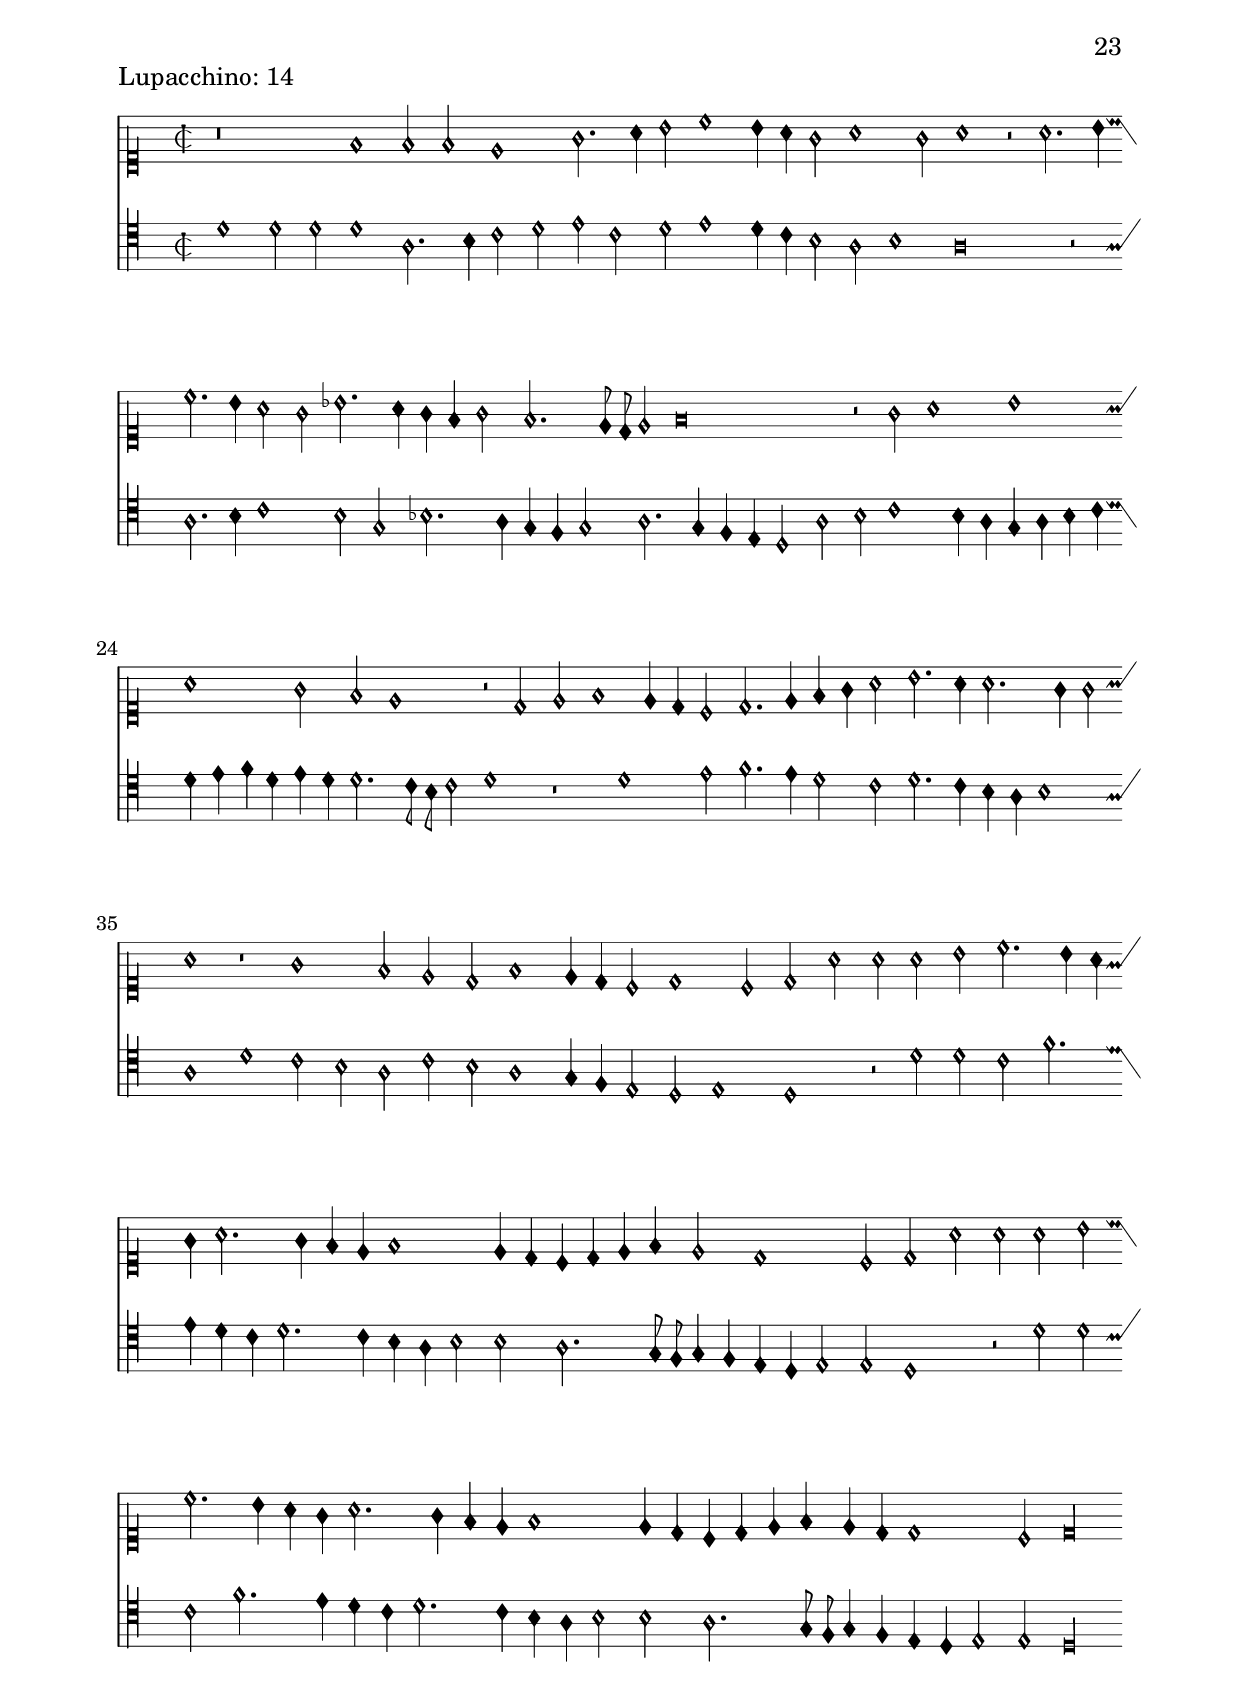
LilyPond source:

\version "2.12.3"

#(set-global-staff-size 22)

\paper {   
  #(set-paper-size "a4")
  ragged-last-bottom = ##f
  print-page-number = ##t
  page-top-space = 0\mm
  line-width = 17\cm
  top-margin = 10\mm
  bottom-margin = 10\mm
  after-title-space = 2\mm
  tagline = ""
  page-limit-inter-system-space = ##t
  page-limit-inter-system-space-factor = 1.3
}

\score {
  <<
    \new MensuralStaff
    \relative c' {
      \clef "petrucci-g"
      \override NoteHead #'style = #'petrucci
      \key f \major     
      r\breve |   % 3
      d'2 d4 d | c2 a |   % 5
      bes g | a f |   % 7
      g4 a4. g8 f4 | e g f d8 e |   % 9
      f g a bes c d e d | f e d2 c4 |   % 11
      d2 d4 d | c2 a |   % 13
      bes g | a d1  % 15
      c2 | bes a2.  % 17
      g4 g1 f2 |   % 19
      g c | d f2.  % 21
      e4 d2 | c4 bes a g |   % 23
      f2 g1 f2 |   % 25
      g bes | bes4 bes a2 |   % 27
      f' e | c d |   % 29
      f2. e4 | d d c a |   % 31
      bes2 a | f' f4 f |   % 33
      e2 c | d a |   % 35
      c g | bes f4. g8 |   % 37
      a2 e4. f8 | g4. f8 d e f g |   % 39
      a4 g2 f4 | g2 r4 d' |   % 41
      c a c2 | g r4 d' |   % 43
      c a c4. bes8 | a g f e d e f g |   % 45
      a f g a bes c d e | f2 e4 c |   % 47
      d4. c8 a bes c a | bes4 a2 g4 |   % 49
      a1 | r4 d d d |   % 51
      c2 d | bes1 |   % 53
      a2 r4 g4. f8 g a bes c d e |   % 55
      f2 e4 d4. c8 c2 bes4 |   % 57
      c2 bes4 g4. a8 bes g a g f e |   % 59
      d f e c d e f g | a bes c a d2.  % 61
      c8 bes c2 | d1 |   % 63
      r4 d d d | c2 a |   % 65
      bes c | d bes |   % 67
      a c1 bes2 |   % 69
      a4 d f4. e8 | d4 c d4. e8 |   % 71
      f4 g4. f8 f2 e8 d e2 |   % 73
      f4. e8 d4 c | bes d c8 bes a g |   % 75
      a4. bes8 c a bes4. a8 g f g2 |   % 77
      f g | a bes |   % 79
      c bes4 c2 d2 e  % 81
      f2 e g2 e4 |   % 83
      f4. e8 d c bes4. a8 f g a bes c a |   % 85
      bes4 a2 g4 | a\breve  % 87
      r4 d d d |   % 89
      c2 a | bes g |   % 91
      a f | g4 a4. g8 f4 |   % 93
      e g f d8 e | f g a bes c d e c |   % 95
      f e d2 c4 | d2 d4 d |   % 97
      c2 a | bes g |   % 99
      a d1 c2 |   % 101
      bes a2. g4 g1  % 103
      f2 | g c |   % 105
      d f2. e4 d2 |   % 107
      c4 bes a g | f2 g1  % 109
      f2 | g\longa }

    \new MensuralStaff
    \relative c' {
      \clef "petrucci-c3"
      \override NoteHead #'style = #'petrucci
      \key f \major
      
      d2 d4 d | c2 a |   % 3
      bes g | a r4 d |   % 5
      d d c2 | a4 d4. e8 f d |   % 7
      e4 f4. e8 d2 c4 d8 e f g |   % 9
      a4 f e g | f g e2 |   % 11
      d1 | r4 a' a a |   % 13
      g2 e | f d |   % 15
      es!1 | d |   % 17
      c | r4 d d d |   % 19
      c2 a | bes2. a4 |   % 21
      f2 g | a d |   % 23
      d4 d c2 | bes a |   % 25
      g1 | r2 d' |   % 27
      d4 d c2 | a bes2.  % 29
      c4 d e | f g a a8 a |   % 31
      g4 e f4. e8 | d c bes4. a8 f g |   % 33
      a4 a' a a | g d2 f  % 35
      c2 es! bes4. c8 d2  % 37
      a4. bes8 c4 | g8 a bes c d4. d8 |   % 39
      c bes a g a4 a | g g' f d |   % 41
      f2 c | r4 g' f e |   % 43
      f2 c4 f4. e8 d c bes c d e |   % 45
      f4 bes,8 c d e f g | a4 d, a'2 |   % 47
      g f4. e8 | d4 c bes2 |   % 49
      a4 d d d | c d bes g |   % 51
      a2 r4 g4. f8 g a bes c d e |   % 53
      f2 e4 c2 bes8 a g a bes c |   % 55
      d e f g a4 f2 e4 d g2  % 57
      f4 g4. f8 | e4 d8 e f es! d c |   % 59
      bes a g a bes c d e | f g a f g f e d |   % 61
      e1 | d4 g g g |   % 63
      f2 d | e f |   % 65
      g e | d g2.  % 67
      f4 f2 | g4 g,4. a8 bes c |   % 69
      d4 f4. e8 d c | bes4 a g8 a bes c |   % 71
      d4 e f2 | g c, |   % 73
      d4 f2 e4 | d bes c2 |   % 75
      f,4. g8 a4 g4. f8 f'2 e4 |   % 77
      f2 r4 c2 d2 es!2  % 79
      f4 g es | f2 g |   % 81
      a d, | g4. f8 e2 |   % 83
      d g, | bes c |   % 85
      d4. c8 bes2 | a4 d d d |   % 87
      c2 a | bes g |   % 89
      a r4 d | d d c2 |   % 91
      a4 d4. e8 f d | e4 f4. e8 d2  % 93
      c4 d8 e f g | a4 f e g |   % 95
      f g e2 | d1 |   % 97
      r4 a' a a | g2 e |   % 99
      f d | es!1 |   % 101
      d | c |   % 103
      r4 d d d | c2 a |   % 105
      bes2. a4 | f2 g |   % 107
      a d | d4 d c2 |   % 109
      bes a | g\longa }
  >>
  \header { piece = "Lupacchino: 1" breakbefore = ##t }
  \layout {
    indent = 0.0 \mm
    system-count = #12
  }
}

\score {
  <<
    \new MensuralStaff
    \relative c' {
      \clef "petrucci-g"
      \override NoteHead #'style = #'petrucci
      \key f \major
      \time 2/2
      r\breve | d'1 c2 d2. % 3
      c4 a bes c a d2. c4 d e f d e f |   % 5
      e d d2. c8 bes d4 c | d2 bes a d2.  % 7
      c4 c2. bes4 bes1 a2 bes1 |   % 9
      r2 d d4 c bes a | bes2 c g d'2.  % 11
      e4 f2 e d1 c4 bes a bes c d |   % 13
      e c f2. e4 d1 c2 d1.  % 15
      c4 bes a2 bes | a d2. e4 f2 |   % 17
      e d1 c2 | d\longa }

    \new MensuralStaff
    \relative c' {
      \clef "petrucci-c3"
      \override NoteHead #'style = #'petrucci
      \key f \major
      \time 2/2 	                   
      
      g'1 f2 g2. f4 d e f2 bes,4 c |   % 3
      d e f d e2 f | d4 e f g a f g2.  % 5
      f4 e d e1 | d2 g1 f4 e |   % 7
      f2. e4 d2 e | c1 bes\breve  % 9
      r2 g' | g4 f e d e2 f |   % 11
      d d g f | g1 f2. e8 d |   % 13
      c2 d f g | e f2. e4 d c |   % 15
      bes c d e f d g1 f2 g d |   % 17
      g f e1 | d\longa }
  >>
  \header { piece = "Lupacchino: 2" breakbefore = ##t }
  \layout {
    indent = 0.0 \mm
    system-count = #3
  }
}

\score {
  <<
    \new MensuralStaff
    \relative c' {
      \clef "petrucci-g"
      \override NoteHead #'style = #'petrucci
      \key f \major
      
      \pageBreak g'1 | g2 bes2.  % 3
      c4 d e | f2. e4 |   % 5
      d2 c1 bes2 |   % 7
      a g | f4. g8 a bes c4.  % 9
      bes8 a g f e d2 g2 f4 |   % 11
      g1 | r4 d f4. g8 |   % 13
      a bes c2 bes d2 a4.  % 15
      bes8 c2 bes4 | c2 r4 g |   % 17
      bes4. c8 d e d c | bes a g2 c4.  % 19
      d8 e d c bes c bes | a g bes4 a2 |   % 21
      g r4 d'2 f2 g4 |   % 23
      f4. e8 d c bes a | g2 c4. bes8 |   % 25
      a g a4 g bes2 a4 c2 |   % 27
      bes4 a d2 | g,4 bes2 a8 g |   % 29
      a4 bes2 a4 | bes2 r4 g2  % 31
      bes2 bes4 | a f4. g8 a bes |   % 33
      c d es!2 d4 | c2 bes |   % 35
      a g | c bes4 a2  % 37
      g2 f4 | g2 r4 c |   % 39
      c c bes g4. a8 bes4. a8 g f |   % 41
      g2 a4 bes2 c2 d2  % 43
      g,4. a8 bes4 | a f8 g a bes c4.  % 45
      a8 d4. e8 f4. e8 d c bes a g2  % 47
      c2 c4 | bes2 bes |   % 49
      a1 | g2. a4 |   % 51
      bes2 g | a d,1  % 53
      r4 g2 f8 e g4 f |   % 55
      g1 | g2 bes2.  % 57
      c4 d e | f2. e4 |   % 59
      d2 c1 bes2 |   % 61
      a g | f4. g8 a bes c4.  % 63
      bes8 a g f e d2 g2 f4 |   % 65
      g1 | r4 d f4. g8 |   % 67
      a bes c2 bes d2 a  % 69
      c2 bes4 | c c,8 d e f g e |   % 71
      a4 g2 f4 | g1 |   % 73
      r4 d f4. g8 | a bes c2 bes  % 75
      d2 a4. bes8 c2 bes4 |   % 77
      c c,8 d e f g e | a4 g2 f4 |   % 79
      g\longa	\bar "|." }

    \new MensuralStaff
    \relative c' {
      \clef "petrucci-c3"
      \override NoteHead #'style = #'petrucci
      \key f \major    
      r1 | g1 |   % 3
      g2 bes2. c4 d e |   % 5
      f2 f4 es!2 es4 d2 |   % 7
      c bes4. c8 | d e f2 c2  % 9
      c4 d8 c bes a | g4 bes a2 |   % 11
      g r4 g | bes4. c8 d e f4.  % 13
      e8 c d es!2 | d a4. bes8 |   % 15
      c4 c d2 | c1 |   % 17
      r4 g bes4. a8 | g4 c4. d8 es! d |   % 19
      c bes c bes a g a2 g2 f4 |   % 21
      g2 d' | f4. e8 d4 c |   % 23
      f8 e d c bes a g4 | c4. bes8 a g a bes |   % 25
      c2. d4. e8 f4 es!2 |   % 27
      d g, | bes4. a8 g4 d'2  % 29
      d4 c2 | bes1 |   % 31
      r4 g2 bes4 | c d bes a4.  % 33
      bes8 c4. bes8 bes4 | c es!2 d  % 35
      c2 c4 | es!2 d4 c2  % 37
      bes4 a2 | g4 c c c |   % 39
      a2 g4. a8 | bes4. a8 g f g2  % 41
      c2 bes a4 c bes |   % 43
      g c2 g4 | f8 g a bes c4. a8 |   % 45
      d4. e8 f4. e8 | d c bes a g2 |   % 47
      c4. bes8 a g f4 | g4. a8 bes2 |   % 49
      c d | g,8 f g a bes a bes c |   % 51
      d4 bes2 es!4 | c2 bes4 g4.  % 53
      a8 bes g a4 g | a1 |   % 55
      g | r2 g1  % 57
      bes2. c4 d e |   % 59
      f2 f4 es!2 es4 d2 |   % 61
      c bes4. c8 | d e f2 c  % 63
      c4 d8 c bes a | g4 bes a2 |   % 65
      g r4 g | bes4. c8 d e f4.  % 67
      e8 c d es!2 | d a4. bes8 |   % 69
      c4 c d2 | c8 d e f g4 g, |   % 71
      c4. bes8 a2 | g r4 g |   % 73
      bes4. c8 d e f4. e8 c d es!2 |   % 75
      d a4. bes8 | c4 c d2 |   % 77
      c8 d e f g4 g, | c4. bes8 a2 |   % 79
      g\longa	\bar "|." }
  >>
  \header { piece = "Ioan Maria Tasso: 3" breakbefore = ##t }
  \layout {
    indent = 0.0 \mm
    system-count = #12
  }
}

\score {
  <<
    \new MensuralStaff
    \relative c'' {
      \clef "petrucci-c1"
      \override NoteHead #'style = #'petrucci
      \key c \major

      r2 r4 a2 g f2 e2 g f e4 |   % 3
      g2 r4 d4. e8 f g a g e f | g e f e d c d2 g g4 |   % 5
      bes! a4. g8 f e d2 g | e a d, f |   % 7
      d g e a | f4 g2 g4 a2 f |   % 9
      d r4 c f2 d | g f4 d2 e a4.  % 11
      g8 f e f2 g2. a4 | b c4. b8 a4 g e a f |   % 13
      g2 r4 f e d e2 | d1 r4 a'2 g2  % 15
      f2 e d c4 | c'2 b a4 d2 c2  % 17
      b2 a g8 f g2 | a1 g2. f4 |   % 19
      e2 r4 e f d8 e f g a b | c d e f e4 d2 c8 b c2 |   % 21
      d a4 bes!2 f4 g2 | d4 e2 c d a'2  % 23
      g4 r c2 b d2 c2 g4. a8 b4. c8 d2  % 25
      d,4. e8 f g a2 a,4. b8 | c d e f g2 f a |   % 27
      g4. f8 e4 f4. e8 d2 c4 | d2 e f4 d2 c4 |   % 29
      d f g a bes!2. a2 g2 f4 g2 a |   % 31
      g4 c,2 d e f2 g4 a4. g8 f4 g e2 |   % 33
      d r4 c f g a c | d b a f g a bes!4. a8 |   % 35
      g4 f g4. f8 e4 d e2 | f4. g8 a b c4. b8 a2 g4 |   % 37
      a e g2 d4 f4. e8 d2 c8 b c2 d\longa }

    \new MensuralStaff
    \relative c {
      \clef "petrucci-c4"
      \override NoteHead #'style = #'petrucci
      \key c \major

      d'1 c2 bes! | a c bes! a |   % 3
      g4 e4. f8 g a b c d c a b c d | e c d c b a g f g f e d e2 |   % 5
      d r4 d'4. c8 b a g4 c2 a2 d d, a'4 |   % 7
      f bes!2 g c4 a d2 b2 e4 c f2 d2   % 9
      d,4 a' f2 bes! g4. a8 b c d4 g, bes! g a2 |   % 11
      d, r4 d e c c'2 | b4 a2 f4 g a d, d'2  % 13
      c4 f,8 g a b c a d4 g, a | bes!8 a g f g a bes c d2 c |   % 15
      bes! a g f | e4 a2 g4 d'2 e |   % 17
      d c b r4 e, | f d8 e f g a b c d e f e4 d2  % 19
      c8 b c2 d1 | c2. d4 a2 r4 a |   % 21
      bes!2 f4 g2 d4 e2 | d4 g a2 f4 d d'2 |   % 23
      c f e g | f c4. d8 e4. f8 g2 |   % 25
      g,4. a8 b c d2 d,4. e8 f g | a b c2 bes! d c2  % 27
      g2 a4 f g e2 | d4 d'2 c4 d8 c, f4 g a |   % 29
      bes!2. a2 g f4 | g2 a g4 c,2 d4 |   % 31
      e2 f g a | bes! a8 g f e d4 c r c |   % 33
      f g a c d b a f2 g4 a bes8 a g4 f g4. f8 |   % 35
      e4 d g2 a4 bes! a2 | d,4 d'2 e4. d8 c4 b2 |   % 37
      a r4 e g a4. g8 f4 | e4. d8 e2 d\longa }
  >>
  \header { piece = "Lupacchino: 4" breakbefore = ##t }
  \layout {
    indent = 0.0 \mm
    system-count = #12
  }
}

\score {
  <<
    \new MensuralStaff
    \relative c'' {
      \clef "petrucci-c1"
      \override NoteHead #'style = #'petrucci
      \key c \major

      r\breve | d,1 f2 f4 f |   % 3
      g2 g a f | g1 f8 g a b c4 a |   % 5
      b g2 a4 b c4. b8 a g | f e a2 g4 a1 |   % 7
      r2 r4 c2 b4 a2 | g4. f8 d e f4. e8 e4 d g2  % 9
      e4 a2 b4 c4. d8 e c | d4 g, c4. b8 a4 f8 g a b c a |   % 11
      b4 c2 b4 c2 r4 c | b a c g4. a8 b c d2 |   % 13
      a4 c2 d4 e a, b c | a1 r4 e' f4. e8 |   % 15
      d4 c d2 r4 a2 b4 | c a r d, a'4. g8 f4 e |   % 17
      d8 e f g a b c d e4 d2 c4 | b2 a4 d2 c4 d a |   % 19
      b c r d2 c4 b a | b c d2 d,8 e f g a4 f |   % 21
      g a4. e8 g4 f4. g8 a4. b8 | c2 b4 a2 g8 f g2 |   % 23
      a4 c2 b8 a g4. a8 b4 c | b4. a8 b4 e,2 a g4 |   % 25
      a2 g4 e r b' c a | b e2 d4 e2 r4 g, |   % 27
      g g a4. e8 g4 g f2 | e4 c'2 b a g2  % 29
      f2 e4 d1 | cis!2 r4 e2 f4 g e |   % 31
      a2 g2. a4 b c2 b8 a b1 c2 |   % 33
      a b c4 a4. b8 c d | e4 d2 c4 d2 r4 d2  % 35
      c4 b a g f e2 | d4. e8 f g a f g f e d e2 |   % 37
      d1 r | d f2 f4 f |   % 39
      g2 g a f | g1 f8 g a b c4 a |   % 41
      bes!8 a g f g f e d e4 d2 c4 | d1 r |   % 43
      d f2 f4 f | g2 g a f |   % 45
      g1 f8 g a b c4 a | bes!8 a g f g f e d e4 d2 c4 |   % 47
      d\longa }

    \new MensuralStaff
    \relative c {
      \clef "petrucci-c4"
      \override NoteHead #'style = #'petrucci
      \key c \major
      
      d1 f2 f4 f | g2 g a bes!4. a8 |   % 3
      g2 e f4 d2 d'2 b4 c2 r4 f,4. g8 a4 |   % 5
      g4. f8 e4 f g a f4. g8 | a4 c b2 a c |   % 7
      b a g f | e8 f g a b c d4. c8 c2 b4 |   % 9
      c4. b8 a4 f g a c2 | b4 c4. b8 a g f4 bes! a2 |   % 11
      g4 f g2 a4 c b a | d2 a4 c2 g4. a8 b c |   % 13
      d4 a c b a d2 c4 | f4. e8 d4 c d a d4. c8 |   % 15
      b4 a g d a'4. g8 f4 e | a d,2 g4 f4. e8 d4 c |   % 17
      d4. e8 f g a b c4 d a2 | r4 g2 f4 e2 d4 d'2  % 19
      c4 b2 a r4 d2 c4 b1 a2 |   % 21
      g4 d'2 c4 d d,4. e8 f g | a4 f g a e1 |   % 23
      f4. g8 a4. b8 c2 b4 a2 g8 f g2 a r4 e |   % 25
      f d e a2 g4 a2 | e r4 b' c a b e4.  % 27
      d8 c b a4 c b e2 d4 | e2 d c bes! |   % 29
      a g f4 g d8 e f g | a1 r4 a g a |   % 31
      f8 g a b c4 e,2 f4 g e | a2. g4 g2 a4 c2  % 33
      b8 a g4 e a2 f8 g a b | c4 d g, a bes! g bes2 |   % 35
      a g4 c2 a g4 | bes!2 a4 f' e d2 c4 |   % 37
      d2 d, f f4 f | g2 g a bes!4. a8 |   % 39
      g2 e f4 d2 d'2 b4 c2 d c4 d |   % 41
      g,4. a8 bes! a g f g f e d e2 | r d f f4 f |   % 43
      g2 g a bes!4. a8 | g2 e f4 d2 d'2  % 45
      b4 c2 d c4 d | g,4. a8 bes! a g f g f e d e2 |   % 47
      d\longa }
  >>
  \header { piece = "Lupacchino: 5" breakbefore = ##t }
  \layout {
    indent = 0.0 \mm
    system-count = #12
  }
}

\score {
  <<
    \new MensuralStaff
    \relative c'' {
      \clef "petrucci-c1"
      \override NoteHead #'style = #'petrucci
      \key c \major
      \time 2/2
      
      a\breve  | a1 a |   % 3
      g a1. g4 f e f g e |   % 5
      f g a1 g2 | a c2. b4 a g |   % 7
      f d a'2. g4 g2. f4 f1 e2 |   % 9
      f1 r2 a1 a2 c2. b8 a |   % 11
      g2 a2. g4 f e | d2 f e1 |   % 13
      d4 e f g a b c2. b4 a1 g2 |   % 15
      a\breve  | r2 a a d, |   % 17
      a'4 b c a b2 a1 g4 f e2 a |   % 19
      a d, a' b | a d2. c4 b a |   % 21
      g2 c2. b4 a1 g2 a1.  % 23
      g4 f e f g a | g f f e8 d e1 |   % 25
      d\longa }

    \new MensuralStaff
    \relative c' {
      \clef "petrucci-c3"
      \override NoteHead #'style = #'petrucci
      \key c \major
      \time 2/2 	                   
      
      a2. b4 c2 d1 c4 b c2 d |   % 3
      b c2. b4 a g | f g a b c d e c |   % 5
      d c c b8 a b1 | a\breve  |   % 7
      r2 a c2. b4 | a2 bes! g1 |   % 9
      f2 f'2. e4 d c | d2. c4 a b c d |   % 11
      e2 c d2. e4 | f2 d1 c2 |   % 13
      d2. c4 a g a b | c2 d b1 |   % 15
      a r2 d | d a d2. e4 |   % 17
      f2 e d c | d1 c |   % 19
      r2 d d g, | d'2. e4 f2 d |   % 21
      e2. d4 c2 d | b c2. b4 a g |   % 23
      f g a b c d e2. d4 d1 c2 |   % 25
      d\longa }
  >>
  \header { piece = "Lupacchino: 6" breakbefore = ##t }
  \layout {
    indent = 0.0 \mm
    system-count = #4
  }
}

\score {
  <<
    \new MensuralStaff
    \relative c'' {
      \clef "petrucci-c1"
      \override NoteHead #'style = #'petrucci
      \key c \major
      
      a2 a4 a d2 d | c2. b4 a f4. g8 a f |   % 3
      g4 a2 g4 a1 | r4 d, d d g2 g |   % 5
      f e d4. e8 f g a f | g4. f8 e d e2 d c4 |   % 7
      d1 r4 g g g | f2 f4 f e2 a1  % 9
      g4. f8 e4. d8 c2 | d d4 f4. g8 a4 g2 |   % 11
      f4 e2 d4 e1 | r4 g g g c4. d8 e4 e |   % 13
      d4. c8 b2 a4 a b4. c8 | d2 d4 d c2 a |   % 15
      b g a b | c c4 c d2 b |   % 17
      c a b4 c2 d4 | e d4. c8 b a b2 a4. b8 |   % 19
      c a d2 c4 d1 | r4 g,2 c a4 b c |   % 21
      d b e2 d4 c4. b8 a g | a4 b2 c4 d2 d4 d |   % 23
      a2 a c c4 c | b g4. a8 b c d4 c2 b4 |   % 25
      c2 r4 a e' e d4. c8 | b2 a4 d2 e a,2  % 27
      c4 b g4. a8 b4 c2 | b4 a2 g4 f e2 a2  % 29
      g4 a2 r4 a g e | g g f4. g8 a b c2 b  % 31
      a2 g c b4 | c1 r4 a d4. d8 |   % 33
      c4 a b4. c8 d4 e2 d4 | c b2 a c d4 |   % 35
      c2 a b c | g g4 g a2 b |   % 37
      g c b4 a2 c4. b8 a2 g4 a2 a4 a |   % 39
      d2 d c2. b4 | a f4. g8 a f g4 a2 g4 |   % 41
      a1 r4 d, d d | g2 g f e |   % 43
      d4. e8 f g a f g4. f8 e d e2 d2 c4 d a' a a |   % 45
      d2 d c2. b4 | a f4. g8 a f g4 a2 g4 |   % 47
      a2 c b4 a b2 | a4. g8 e4 f d e f2 |   % 49
      e\longa }

    \new MensuralStaff
    \relative c' {
      \clef "petrucci-c4"
      \override NoteHead #'style = #'petrucci
      \key c \major
      
      r\breve | a2 a4 a d2 d |   % 3
      c b a a4 a | d2 b c b |   % 5
      a1 r4 d, d d | g2 g f e |   % 7
      d r4 g g g e c | f4. e8 d4 a'2 g4 f2 |   % 9
      d e c f | d4 f4. g8 a2 f4 g e |   % 11
      f g a f e2 r4 a | g g c4. d8 e4. d8 c b a4 |   % 13
      d b4. c8 d2 c4 b2 | g d' e4 a,2 c4 |   % 15
      b g2 c d e2 a,2 c4 b d2 b4 |   % 17
      e2 d4. c8 b4 a2 d4 | c d8 c b a b2 g4 c4. d8 |   % 19
      e4 f e2 d r4 d | a b c2 a4 c d e |   % 21
      b2 c d4 e2 a,2 d2 c4 b4. a8 g2 |   % 23
      d' d4 d a2 a | b c4 b2 c4 d2 |   % 25
      c1 r4 a d d | e d4. c8 b a g4 c2 d4 |   % 27
      a2 g4. a8 b4 d c2 | d c a4 c2 b8 a |   % 29
      b2 a1 r4 a | g e f8 g a b c4. d8 e2 |   % 31
      d c e d | c r4 a d4. c8 b2 |   % 33
      c g d'4 c2 g4 | a b2 c4 a2 c4 b |   % 35
      a c2 d e a,4 | c2 b a g |   % 37
      g4 g a2 b4 c2 a2 c4 b2 a1 |   % 39
      r a2 a4 a | d2 d c b |   % 41
      a a4 a d2 b | c b a1 |   % 43
      r4 d, d d g2 g | f e d\breve  % 45
      r4 a' a a | d2 d c b |   % 47
      a4 f4. g8 a f g4 a2 g4 | a4. b8 c4 d2 c4 d2 |   % 49
      a\longa }
  >>
  \header { piece = "Ioan Maria Tasso: 7" breakbefore = ##t }
  \layout {
    indent = 0.0 \mm
    system-count = #12
  }
}

\score {
  <<
    \new MensuralStaff
    \relative c'' {
      \clef "petrucci-c1"
      \override NoteHead #'style = #'petrucci
      \key c \major
      
      d,4. e8 f g a4. g8 f e f g a b c d e c d c c b b2 a4 d4. % 3
      c8 c4 d1 r4 a4. b8 c d e4. d8 c b c2 b8 a |   % 5
      b4 a2 g4 a2 r4 d, | a' a g c4. b8 a g f e d c |   % 7
      f4 g e g4. e8 e d16 c d2 | c4 g' g g a b c d |   % 9
      e e d4. c8 b4 c a g | c b a4. b8 c4 a b a4.  % 11
      g8 g4 a r8 d, e4 e f g | a f e2 d8 e f g a b c4 |   % 13
      b a2 g4 a2 r4 d | d d c4. d8 e4 f4. e8 d c |   % 15
      d4 c b2 a4 d2 e4 | c2 b4 g a b c d4.  % 17
      c8 c4 d2 r4 b b g | c4. d8 e4 d4. c8 b a g4 c4.  % 19
      b8 a g f e f g a b c a d4 c | b2 a g a4 b |   % 21
      c2 b4 a2 g4 a f | e2 d4. e8 f g a4. g8 f e |   % 23
      f g a b c d e c d c b a b2 | a4 d2 c4 d1 |   % 25
      r4 a4. g8 f e f g a f g2 | f4 e4. d8 d2 c4 d2 |   % 27
      r4 a'4. g8 f e f g a f g2 | f4 e4. d8 d2 c8 b c2 |   % 29
      d\longa }

    \new MensuralStaff
    \relative c {
      \clef "petrucci-c4"
      \override NoteHead #'style = #'petrucci
      \key c \major
      
      r2 d4. e8 f g a g f e f g a b c4 b a2 g4 a f   % 3
      g a d,2 r4 d4. e8 f g | a4. b8 c d e4. d8 c b a4 d4.  % 5
      c8 c b16 a b2 a4 d, a' g | f8 g a b c4. b8 a g f e d c f8. g16 |   % 7
      a4 b c d4. c8 c4. b16 a b4 | c2 r4 c c d e d |   % 9
      c2 b4 d2 a4 c4. b8 | a g b4 c a2 d4. c8 a4 |   % 11
      b2 a8. g16 f4 e c d e | f8. g16 a4. b8 c4 d2 c4 a |   % 13
      d4. c8 b2 a4 d d d | b b c a2 d4. e8 f2  % 15
      e4 d2 d4 b g c4. d8 e2 b4 d2 c4 b |   % 17
      a2 d4 b b g b c4. d8 e4 c d8 c b a g4 c4. b8 |   % 19
      a g f e f g a b c2 b4 a | e' d2 c b4 a g |   % 21
      c8 d e c d c b a b2 a4 d2 c4 d2 r4 d,8 e f g a g |   % 23
      f e f g a b c4 b a2 g4 | a f g a d,2 r4 d |   % 25
      a'4. g8 f e f g a b c4 bes!2 | a4 g2 f4 e2 d4 g |   % 27
      a4. g8 f e f g a b c4 bes!2 | a4 g2 f4 e d e2 |   % 29
      d\longa }
  >>
  \header { piece = "Ioan Maria Tasso: 8" breakbefore = ##t }
  \layout {
    indent = 0.0 \mm
    system-count = #12
  }
}

\score {
  <<
    \new MensuralStaff
    \relative c'' {
      \clef "petrucci-c1"
      \override NoteHead #'style = #'petrucci
      \key c \major

      r2 a1 c2. b2 a g4 f8 e f d |   % 3
      e1 r4 a2 g4 | c2 b a4 g2 f2  % 5
      e4 g e a4. g8 f4. e8 | d4 f4. e8 d4 g2 a |   % 7
      b c d4 g,2 a b2 c a4 b2 |   % 9
      a4 d4. c8 b a b c g a b4 a2 g4 c2 b a |   % 11
      g f e d4 d' | e c d c2 b8 a b2 |   % 13
      c4. b8 a4 g a8 g e f g4 e2 a4 b c4. b8 b2 e,4 |   % 15
      g4. g8 a4 d, e g f8 g a b | c4 a2 g4 f e g f4.  % 17
      e8 e2 a4 c2 b4 a2 g2 f e d2  % 19
      c4 g'2 a8 b c d e c d4. c8 c2 b4 c2 b |   % 21
      a g2. f8 e f2 | g4 d f f e2 d4 d'2  % 23
      a4 b g d'2 g,4 c2 b4 a8 b c d e4 f e d2  % 25
      c8 b c2 d4 a b g | d'2 c b a4 bes!2  % 27
      a2 g f4 g2 | f d r4 g2 e4 |   % 29
      f2 e d4 d'2 c4 | f2. e4. d8 d2 c4 |   % 31
      d g, a2 d,4 g2 f4 | g c, d2 e f |   % 33
      g f4 d4. c8 d e f e d c | d4 g2 e4 f g a b |   % 35
      c2 b4 d2 b4 c d | e2 d2. c4 c2.  % 37
      b4 b a c1 | r2 a d2. c4 |   % 39
      b2 a g c4. b8 | a2 a,8 b c d e4 d g e |   % 41
      f2 d4 a'4. g8 a b c2. b2 a g4 f8 e f d |   % 43
      e1 r4 a2 g4 | c2 b a4 g2 f2  % 45
      e4 g e a4. g8 f4. e8 | d4 f4. e8 d4 e g f2 |   % 47
      d4 a'4. g8 a b c2. b2 a2 g4 f8 e f d e1  % 49
      r4 a2 g4 c2 | b a4 g2 f e4 |   % 51
      g e a4. g8 f4. e8 d4 f4. e8 d4 e g2 f8 e f4 g |   % 53
      fis!\longa }

    \new MensuralStaff
    \relative c {
      \clef "petrucci-c4"
      \override NoteHead #'style = #'petrucci
      \key c \major
      
      d'1 f2 e | d c b a4 d2  % 3
      c8 b c2 d b | r4 a2 g4 c2 bes! |   % 5
      a g4 a4. g8 f e d4 f | g a f g e2 d |   % 7
      r4 g a2 b c | d4 d, e2 f g8 a b c |   % 9
      d2 g4. f8 e2 d4. c8 | b2 a4 a'2 g f2  % 11
      e2 d c b4 | c2 f4. e8 d4 c d d, |   % 13
      a'4. g8 f4 e r a g a | f2 e4 e' d e c2 |   % 15
      b4 g f g e2 d4 d' | c d b2 r4 a g a4.  % 17
      g8 f e f2 e r4 a | c2 bes! a g |   % 19
      f e4 g2 f4 g4. a8 | bes!4 c g2 r4 a2 g4 |   % 21
      a2 b4 c4. b8 a g a2 | g r4 d'2 a4 b g |   % 23
      d'2 g,4 g'2 d4 e c | g'2 f e4 d g4. f8 |   % 25
      e4 d e2 d g,1 r4 a b g d'2 |   % 27
      c b a g4. e8 | f g a f g f e d e4. d8 e2 |   % 29
      d4 d'2 c4 f2. e4. d8 d2 c4 d g, a2 |   % 31
      d,4 g2 f4 g c, d2 | r4 f2 g a d,4 |   % 33
      g8 a b c d e f4. e8 d c d4 c2 b4 c2 r4 g2 e  % 35
      f4 g2 g' e4 f | g a f d f2. e4 |   % 37
      d1 c2 a | d2. c4 b2 a |   % 39
      g c2. b4 a g | f d8 e f g a f g4 f e2 |   % 41
      d d' f e | d c b a4 d2  % 43
      c8 b c2 d b | r4 a2 g4 c2 bes! |   % 45
      a g4 a4. g8 f e d4 f | g a f g e2 d |   % 47
      d' f e d | c b a4 d2 c8 b |   % 49
      c2 d b r4 a2 g4 c2 bes! a |   % 51
      g4 a4. g8 f e d4 f g a | f g e2 d\longa }
  >>
  \header { piece = "Lupacchino: 9" breakbefore = ##t }
  \layout {
    indent = 0.0 \mm
    system-count = #12
  }
}

\score {
  <<
    \new MensuralStaff
    \relative c'' {
      \clef "petrucci-c1"
      \override NoteHead #'style = #'petrucci
      \key c \major
      \time 2/2
      r\breve | a1 c2 g |   % 3
      b1 a | r2 a g g |   % 5
      a c1 b2 | a g2. f4 e d |   % 7
      c2 c' b a1 g2 a\breve  % 9
      r2 a | a a c1.  % 11
      b4 a g2 a | b c a1 |   % 13
      g\breve  | r2 c1 b2 |   % 15
      a g1 f2 | g a d,4 e f g |   % 17
      a b c2. b4 a g | f2 e f1 |   % 19
      e2 c'1 b2 | a a g1 |   % 21
      a2. b4 c2 b2. a4 a1 g2 |   % 23
      a\longa  }

    \new MensuralStaff
    \relative c' {
      \clef "petrucci-c3"
      \override NoteHead #'style = #'petrucci
      \key c \major
      \time 2/2 	                   	                   
      e1 g2 d | f1 e2. d8 c |   % 3
      d2 e c d | a4 b c d e f g1  % 5
      f2 e d | f e g2. f4 |   % 7
      e d c2 d c | b1 a |   % 9
      r2 d d d | f1. e4 d |   % 11
      c2 d e f | d c f1 |   % 13
      e r2 g1 f2 e d |   % 15
      f e d2. c4 | b2 a bes!1 |   % 17
      a2. b4 c2 d2. b4 e1 d2 |   % 19
      e1 r2 g1 f2 e c1  % 21
      d2 e d2. c4 b a b1 |   % 23
      a\longa  }
  >>
  \header { piece = "Lupacchino: 10" breakbefore = ##t }
  \layout {
    indent = 0.0 \mm
    system-count = #3
  }
}

\score {
  <<
    \new MensuralStaff {
      \clef "petrucci-c1"
      \override NoteHead #'style = #'petrucci
      \key c \major
      \time 4/4
      r\breve  |  % 1
      r4  d'2 a'2. f'4 g'4. % 2
      a'8 bes'4 a'4. g'8 f'8 e'8 d'4 d''4. c''8 |  % 3
      b'4 a'4 g'4 d'4. e'8 f'8 g'8 a'4 f'4 |  % 4
      g'4 e'4 g'4. a'8 b'4. c''8 d''2 |  % 5
      g'4. a'8 b'4 b'4 c''4 a'4 b'4 d''2 % 6
      a'4 c''4. b'8 a'8 g'8 f'4 a'2 |  % 7
      d''4 c''4 a'4 b'4 a'2 g'2 |  % 8
      g'4 f'2 e'2 d'4. e'8 f'8 g'8 |  % 9
      a'4 g'4 r4  d''4 c''4. b'8 a'8 g'8 f'8 e'8 |  % 10
      d'4 f''4 e''4 d''2 c''2 b'4 |  % 11
      g'4 a'4 bes'4 a'4 g'4. a'8 b'4 c''4 |  % 12
      d''4 e''4 c''4 d''4 a'4 b'8 c''8 d''4. e''8 |  % 13
      f''2. f''4 e''4 c''2 d''4 |  % 14
      a'4. g'8 f'2 e'4 d'2 a'4 |  % 15
      b'4 c''4 b'4 a'4 d''4. c''8 b'2 |  % 16
      g'2 a'2 g'4 d''2 d'8 e'8 |  % 17
      f'8 g'8 a'4. f'8 g'4 c''2 b'4 c''4. % 18
      b'8 a'4 g'4. a'8 bes'4. a'8 f'4. g'8 |  % 19
      a'2 c''2 b'4 a'4. g'8 f'8 e'8 |  % 20
      d'4 d''4. c''8 b'8 a'8 g'4 b'4 a'8 b'8 c''8 d''8 |  % 21
      e''4 e'4 a'4. g'8 a'8 b'8 c''4 b'4 a'2 % 22
      g'2 f'4 a'4 d''4. c''8 bes'8 a'8 |  % 23
      g'8 e'8 f'4 a'4. b'8 c''8 a'8 b'2 a'4 |  % 24
      b'4 c''4. b'8 a'8 g'8 a'4 g'2 f'8 e'8 |  % 25
      d'4 a'4 c''2 c''4 b'2 a'4. % 26
      g'8 f'4. e'8 c'4 g'2 r4  g'2 % 27
      f'4 g'4 a'4 b'4. c''8 d''4 e''4 |  % 28
      d''4 c''4. b'8 a'8 g'8 a'4 g'2 c''2 % 29
      b'8 a'8 b'4 a'8 g'8 f'8 e'8 d'4 d''4. c''8 |  % 30
      b'8 g'8 a'4 d''4 c''4. b'8 a'4 g'4 a'4 |  % 31
      c''2 b'2 a'2 f''4 e''2 % 32
      d''2 c''2 b'4. c''8 d''4 |  % 33
      a'4 e''2. d''4 c''2 b'2 % 34
      a'4 g'4 d''2 b'4 c''2 |  % 35
      b'4 e''4 d''2 c''4 a'4 b'4 c''4 |  % 36
      d''2 a'4 c''2 c''4 b'2 |  % 37
      a'2 r4  g'2 f'4 e'4 c''2 % 38
      b'4 a'8 b'8 c''8 a'8 b'8 a'8 d''2 c''4 |  % 39
      d''\longa }

    \new MensuralStaff {
      \clef "petrucci-c4"
      \override NoteHead #'style = #'petrucci
      \key c \major
      \time 4/4	                   
      d1 a2. f4 |  % 1
      g4. a8 bes4 a4. g8 f8 e8 d4 e2 % 2
      d2 d'4. c'8 b8 a8 g2 |  % 3
      d2 e8 f8 g8 a8 b8 c'8 d'8 e'8 f'2 |  % 4
      e'4 c'4. d'8 e'4 e8 f8 g8 a8 b8 g8 a8 b8 |  % 5
      c'4 g4. f8 g8 e8 a4 f4 g4. a8 |  % 6
      b8 c'8 d'4 a4 f'4. e'8 d'4 c'4 d'4 |  % 7
      d4 a4. f8 g4 a4 f4 g4 c8 d8 |  % 8
      e8 c8 d8 e8 f8 g8 a8 b8 c'8 a8 b8 c'8 d'2 |  % 9
      c'2 b2 a2 r4  f'4. % 10
      e'8 d'4 c'4 d'4 d4 a4. f8 g8 a8 |  % 11
      bes4 a4 g4 c4. d8 e8 f8 g4 a4 |  % 12
      b4 c'4 a4 d'2 g8 a8 bes2 |  % 13
      a4 f4. g8 a8 b8 c'8 d'8 e'8 f'8 e'4 d'2 % 14
      d4. e8 f8 g8 a4 bes4 g4 a4 |  % 15
      e4 e'4. d'8 c'4 b4 a4 b4 e4. % 16
      f8 g8 e8 f8 g8 a8 b8 c'4 d'4 bes4. a8 |  % 17
      f4 d4 f4 e4 c8 d8 e8 f8 g4 a4 |  % 18
      f2 c'2 g2 bes2 |  % 19
      f4 f'2 e'4 d'4 c'4 d'1 % 20
      g1 a1 % 21
      f1 d8 e8 f8 g8 |  % 22
      a8 b8 c'8 d'8 e'4 d'2 g4 bes2 |  % 23
      c'4 d'2 a2 g4 e4 f4 |  % 24
      g4 a4. g8 f8 e8 f4 g4 e4 a4 |  % 25
      b4 d'4 c'4. b8 a4 e4 g4 f4. % 26
      e8 d8 e8 f8 g8 a8 f8 g8 f8 e8 d8 e4 e'4 |  % 27
      c'4 d'4 b4 d'4. c'8 b8 a8 g4 e4 |  % 28
      g4 a4. g8 f8 e8 f4 g4 e4 c4. % 29
      d8 e8 f8 g4 a2 b2 g2 % 30
      d'2 a2 c'2 f2 % 31
      e2 d2 d'2 c'2 % 32
      b2 a2 e'2 d'2 % 33
      c'2 g2 a2 b2 % 34
      c'2 d'4 b4 g4 a8 b8 c'8 d'8 |  % 35
      e'4 c'4 d'4 b4 a4 f4 g4 a4 |  % 36
      b4 d'2 c'4 f4 a4 g4 e4 |  % 37
      f8 g8 a8 b8 c'2 b4 a4 g4 c8 d8 |  % 38
      e8 f8 g8 e8 f8 g8 a8 f8 g4 f4 e2 |  % 39
      d\longa }
  >>
  \header { piece = "Lupacchino: 11" breakbefore = ##t }
  \layout {
    indent = 0.0 \mm
    system-count = #12
  }
}

\score {
  <<
    \new MensuralStaff
    \relative c'' {
      \clef "petrucci-c1"
      \override NoteHead #'style = #'petrucci
      \key c \major
      \time 2/2	                   
      a\breve  | f1 g2. a4 |   % 3
      b2 a2. g4 f e | d e f g a b c b8 a |   % 5
      g4 a b2. a4 a1 g2 a1 |   % 7
      r2 e f e2. d4 e f g f e d |   % 9
      c2 c'1 b4 a | g2 a2. g4 f e |   % 11
      d2 a' a b | c b4 a g2 a2.  % 13
      g4 f1 e2 | f1 r2 a1  % 15
      g2 e g1 f4 e d e f g |   % 17
      a b c2 b a1 g2 a1 |   % 19
      r2 a1 g2 | e f1 e4 d |   % 21
      e1 d\longa }

    \new MensuralStaff
    \relative c {
      \clef "petrucci-c4"
      \override NoteHead #'style = #'petrucci
      \key c \major
      \time 2/2 	                   	                   
      r\longa  % 3
      d'\breve  | b1 c2. d4 |   % 5
      e2 d2. c4 b a | b1  % 7
      a\breve.  | r2 a b1 |   % 9
      a2. b4 c d c2. b4 a g f2 f'1  % 11
      e4 d c2 d | a c2. b4 a g |   % 13
      f2 a g1 | r2 d'1 c2 |   % 15
      a c1 b4 a | g2. a4 b c d1  % 17
      c2 d f1 e2 c d1  % 19
      c2 a c2. b4 a g f d d'1  % 21
      c2 d\longa }
  >>
  \header { piece = "Lupacchino: 12" breakbefore = ##t }
  \layout {
    indent = 0.0 \mm
    system-count = #4
  }
}

\score {
  <<
    \new MensuralStaff {
      \clef "petrucci-c1"
      \override NoteHead #'style = #'petrucci
      \key c \major
      \time 4/4                  
      r1  r4  a'2 g'8 f'8 |  % 1
      g'4 a'4. g'8 f'8 e'8 f'4 e'4 a'2 |  % 2
      g'4 e'4 f'4. e'8 d'4 c'4 d'8 e'8 f'8 d'8 |  % 3
      e'4 d'2 c'4 d'4 a'4. g'8 g'4 |  % 4
      c''2 b'2 a'4. g'8 e'8 f'8 g'8 e'8 |  % 5
      f'4 e'2 d'4 e'2 a'2 |  % 6
      g'4 e'4 f'4. e'8 d'4 c'4 b2 |  % 7
      a8 b8 c'8 d'8 e'8 d'8 e'8 f'8 g'8 f'8 g'8 a'8 b'8 a'8 c''4. % 8
      b'8 a'2 g'4 a'2 c''1 % 9
      b'2 a'2 g'2 |  % 10
      r4  e'4. d'8 e'8 f'8 g'8 e'8 f'4. e'8 d'8 c'8 |  % 11
      d'4 e'2 d'4 e'2 a'2 |  % 12
      g'4 e'4 f'4 a'2 g'4 a'4 c''4 |  % 13
      b'8 a'8 g'8 f'8 g'8 e'8 a'4. g'8 f'8 e'8 d'4 f'4 |  % 14
      e'4 d'2 c'4 d'4 a'2 a'4 |  % 15
      a'2 a'2 b'2 g'2 |  % 16
      c''4. b'8 a'4 g'4 a'4. b'8 c''8 a'8 d''4. % 17
      c''8 c''2 b'4 c''2 g'2 |  % 18
      a'4 b'2 c''4. b'8 a'8 g'8 f'4 a'4 |  % 19
      g'4. a'8 b'4 g'4 a'4. b'8 c''4 a'4 |  % 20
      b'8 c''8 d''8 b'8 c''8 b'8 a'8 g'8 a'4 g'2 f'4 |  % 21
      g'\breve |  % 22
      r2  c''1 b'2 |  % 23
      a'2 g'2 f'4 d'2 g'2 % 24
      e'4 f'8 g'8 a'8 f'8 g'4 a'2 c''4 |  % 25
      b'8 a'8 g'8 f'8 e'8 d'8 e'8 f'8 g'2 f'4 e'4. % 26
      d'8 d'2 c'4 f'2 e'2 |  % 27
      r4  a'4 c''2 b'2 r4  a'4 |  % 28
      c''2 b'4 a'4 e'2 r4  f'4 |  % 29
      e'4 a'4 e'2 g'2 r4  c''4 |  % 30
      b'4 a'4 e'2 g'2 r4  d''2 % 31
      e''4 b'2 r4  g'2 a'4 |  % 32
      e'8 d'8 e'8 f'8 g'8 e'8 f'4. e'8 e'2 d'4 |  % 33
      e'2 r4  a'4. b'8 c''8 a'8 b'4 c''4. % 34
      b'8 a'2 g'4 a'1 |  % 35
      r4  a'2 g'8 f'8 g'4 a'4. g'8 f'8 e'8 |  % 36
      f'4 e'4 a'2 g'4 e'4 f'4. e'8 |  % 37
      d'4 c'4 d'8 e'8 f'8 d'8 e'4 d'2 c'4 |  % 38
      d'1 r4  a'2 g'8 f'8 |  % 39
      g'4 a'4. g'8 f'8 e'8 f'4 e'4 a'2 |  % 40
      g'4 e'4 f'4. e'8 d'4 c'4 d'8 e'8 f'8 d'8 |  % 41
      e'4 d'2 c'4 d'\longa
    }

    \new MensuralStaff {
      \clef "petrucci-c4"
      \override NoteHead #'style = #'petrucci
      \key c \major
      \time 4/4	                   	                   
      d'2. c'8 b8 c'4 d'4. c'8 b8 a8 |  % 1
      b4 a4 d'2 d'4 c'4 f8 g8 a8 b8 |  % 2
      c'2 d'4. c'8 b4 a4 g4 f4 |  % 3
      g4. f8 e2 d2 e2 |  % 4
      r4  a4. g8 g4 c'4. b8 a4 g4 |  % 5
      a4. g8 f2 e4 a2 f4 |  % 6
      g4 a4 d4 f4 g4 a2 g4 |  % 7
      a4. b8 c'4. d'8 e'2 d'4 e'4. % 8
      d'8 c'4 b2 a1. % 9
      b2 c'2. b4 |  % 10
      a4 g4 a4 g2 a4. g8 f8 e8 |  % 11
      d4 c4 f2 e4 a2 f4 |  % 12
      g4 a4 d4 f4 e2 a2 |  % 13
      g4 c'2 a4 d'4. c'8 b4 a4 |  % 14
      g4 f4 e2 d2 r4  d'2 % 15
      d'4 d'2 d'2 e'2 |  % 16
      c'4 f'2 e'4 d'4 c'8 d'8 e'8 c'8 d'8 e'8 |  % 17
      f'8 e'8 d'8 c'8 d'2 c'1 |  % 18
      r4  g2 a4. b8 c'4 d'2 |  % 19
      g8 a8 b8 c'8 d'4 b4 c'4. b8 a2 |  % 20
      g2 f8 g8 a8 b8 c'8 b8 a8 g8 a2 |  % 21
      g2 c'1 b2 |  % 22
      a2. a4 g1 |  % 23
      f2 e2 d2 g2 |  % 24
      e2 d4 d'4 c'4. b8 a2 |  % 25
      g2 a2 bes2 a4 g2 % 26
      f4 e2 d4 d'2 c'4 |  % 27
      d'2 r4  a2 g4 a2 |  % 28
      r4  a4 g4 f8 d8 e4 a8 g8 f4 d4 |  % 29
      e4 r4  a2 g2 f2 |  % 30
      d2 e4 a4 g2 f4 d4 |  % 31
      f4 e2 g4 a4 e4 g4 f8 g8 |  % 32
      a8 b8 c'4 b4 a2 g4 f2 |  % 33
      e4 a4. b8 c'8 a8 d'4 c'4 d'4 e'4. % 34
      d'8 c'4 b2 a4 d'2 c'8 b8 |  % 35
      c'4 d'4. c'8 b8 a8 b4 a4 d'2 |  % 36
      d'4 c'4 f8 g8 a8 b8 c'2 d'4. c'8 |  % 37
      b4 a4 g4 f4 g4. f8 e2 |  % 38
      d4 d'2 c'8 b8 c'4 d'4. c'8 b8 a8 |  % 39
      b4 a4 d'2 d'4 c'4 f8 g8 a8 b8 |  % 40
      c'2 d'4. c'8 b4 a4 g4 f4 |  % 41
      g4. f8 e2 d\longa
    }
  >>
  \header { piece = "Lupacchino: 13" breakbefore = ##t }
  \layout {
    indent = 0.0 \mm
    system-count = #12
  }
}

\score {
  <<
    \new MensuralStaff {
      \clef "petrucci-c1"
      \override NoteHead #'style = #'petrucci
      \key c \major
      \time 2/2	                   
      r\breve  |  % 1
      f'1 f'2 f'2 |  % 2
      e'1 g'2. a'4 |  % 3
      b'2 c''1 b'4 a'4 |  % 4
      g'2 a'1 g'2 |  % 5
      a'1 r2  a'2. % 6
      b'4 c''2. b'4 a'2 |  % 7
      g'2 bes'2. a'4 g'4 f'4 |  % 8
      g'2 f'2. e'8 d'8 e'2 |  % 9
      f'\breve |  % 10
      r2  g'2 a'1 |  % 11
      b'1 a'1 |  % 12
      g'2 f'2 e'1 |  % 13
      r2  d'2 e'2 f'1 % 14
      e'4 d'4 c'2 d'2. % 15
      e'4 f'4 g'4 a'2 b'2. % 16
      a'4 a'2. g'4 g'2 |  % 17
      a'1 r1  |  % 18
      g'1 f'2 e'2 |  % 19
      d'2 f'1 e'4 d'4 |  % 20
      c'2 d'1 c'2 |  % 21
      d'2 a'2 a'2 a'2 |  % 22
      b'2 c''2. b'4 a'4 g'4 |  % 23
      a'2. g'4 f'4 e'4 f'1 % 24
      e'4 d'4 c'4 d'4 e'4 f'4 |  % 25
      e'2 d'1 c'2 |  % 26
      d'2 a'2 a'2 a'2 |  % 27
      b'2 c''2. b'4 a'4 g'4 |  % 28
      a'2. g'4 f'4 e'4 f'1 % 29
      e'4 d'4 c'4 d'4 e'4 f'4 |  % 30
      e'4 d'4 d'1 c'2 |  % 31
      d'\longa

    }

    \new MensuralStaff {
      \clef "petrucci-c4"
      \override NoteHead #'style = #'petrucci
      \key c \major
      \time 2/2 	                   	                   
      d'1 d'2 d'2 |  % 1
      d'1 a2. b4 |  % 2
      c'2 d'2 e'2 c'2 |  % 3
      d'2 e'1 d'4 c'4 |  % 4
      b2 a2 b1 |  % 5
      a\breve |  % 6
      r2  a2. b4 c'1 % 7
      b2 g2 bes2. % 8
      a4 g4 f4 g2 a2. % 9
      g4 f4 e4 d2 a2 |  % 10
      b2 c'1 b4 a4 |  % 11
      g4 a4 b4 c'4 d'4 e'4 f'4 d'4 |  % 12
      e'4 d'4 d'2. c'8 b8 c'2 |  % 13
      d'1 r1  |  % 14
      d'1 e'2 f'2. % 15
      e'4 d'2 c'2 d'2. % 16
      c'4 b4 a4 b1 |  % 17
      a1 d'1 |  % 18
      c'2 b2 a2 c'2 |  % 19
      b2 a1 g4 f4 |  % 20
      e2 d2 e1 |  % 21
      d1 r2  d'2 |  % 22
      d'2 c'2 f'2. e'4 |  % 23
      d'4 c'4 d'2. c'4 b4 a4 |  % 24
      b2 b2 a2. g8 f8 |  % 25
      g4 f4 e4 d4 e2 e2 |  % 26
      d1 r2  d'2 |  % 27
      d'2 c'2 f'2. e'4 |  % 28
      d'4 c'4 d'2. c'4 b4 a4 |  % 29
      b2 b2 a2. g8 f8 |  % 30
      g4 f4 e4 d4 e2 e2 |  % 31
      d\longa

    }
  >>
  \header { piece = "Lupacchino: 14" breakbefore = ##t }
  \layout {
    indent = 0.0 \mm
    system-count = #6
  }
}
